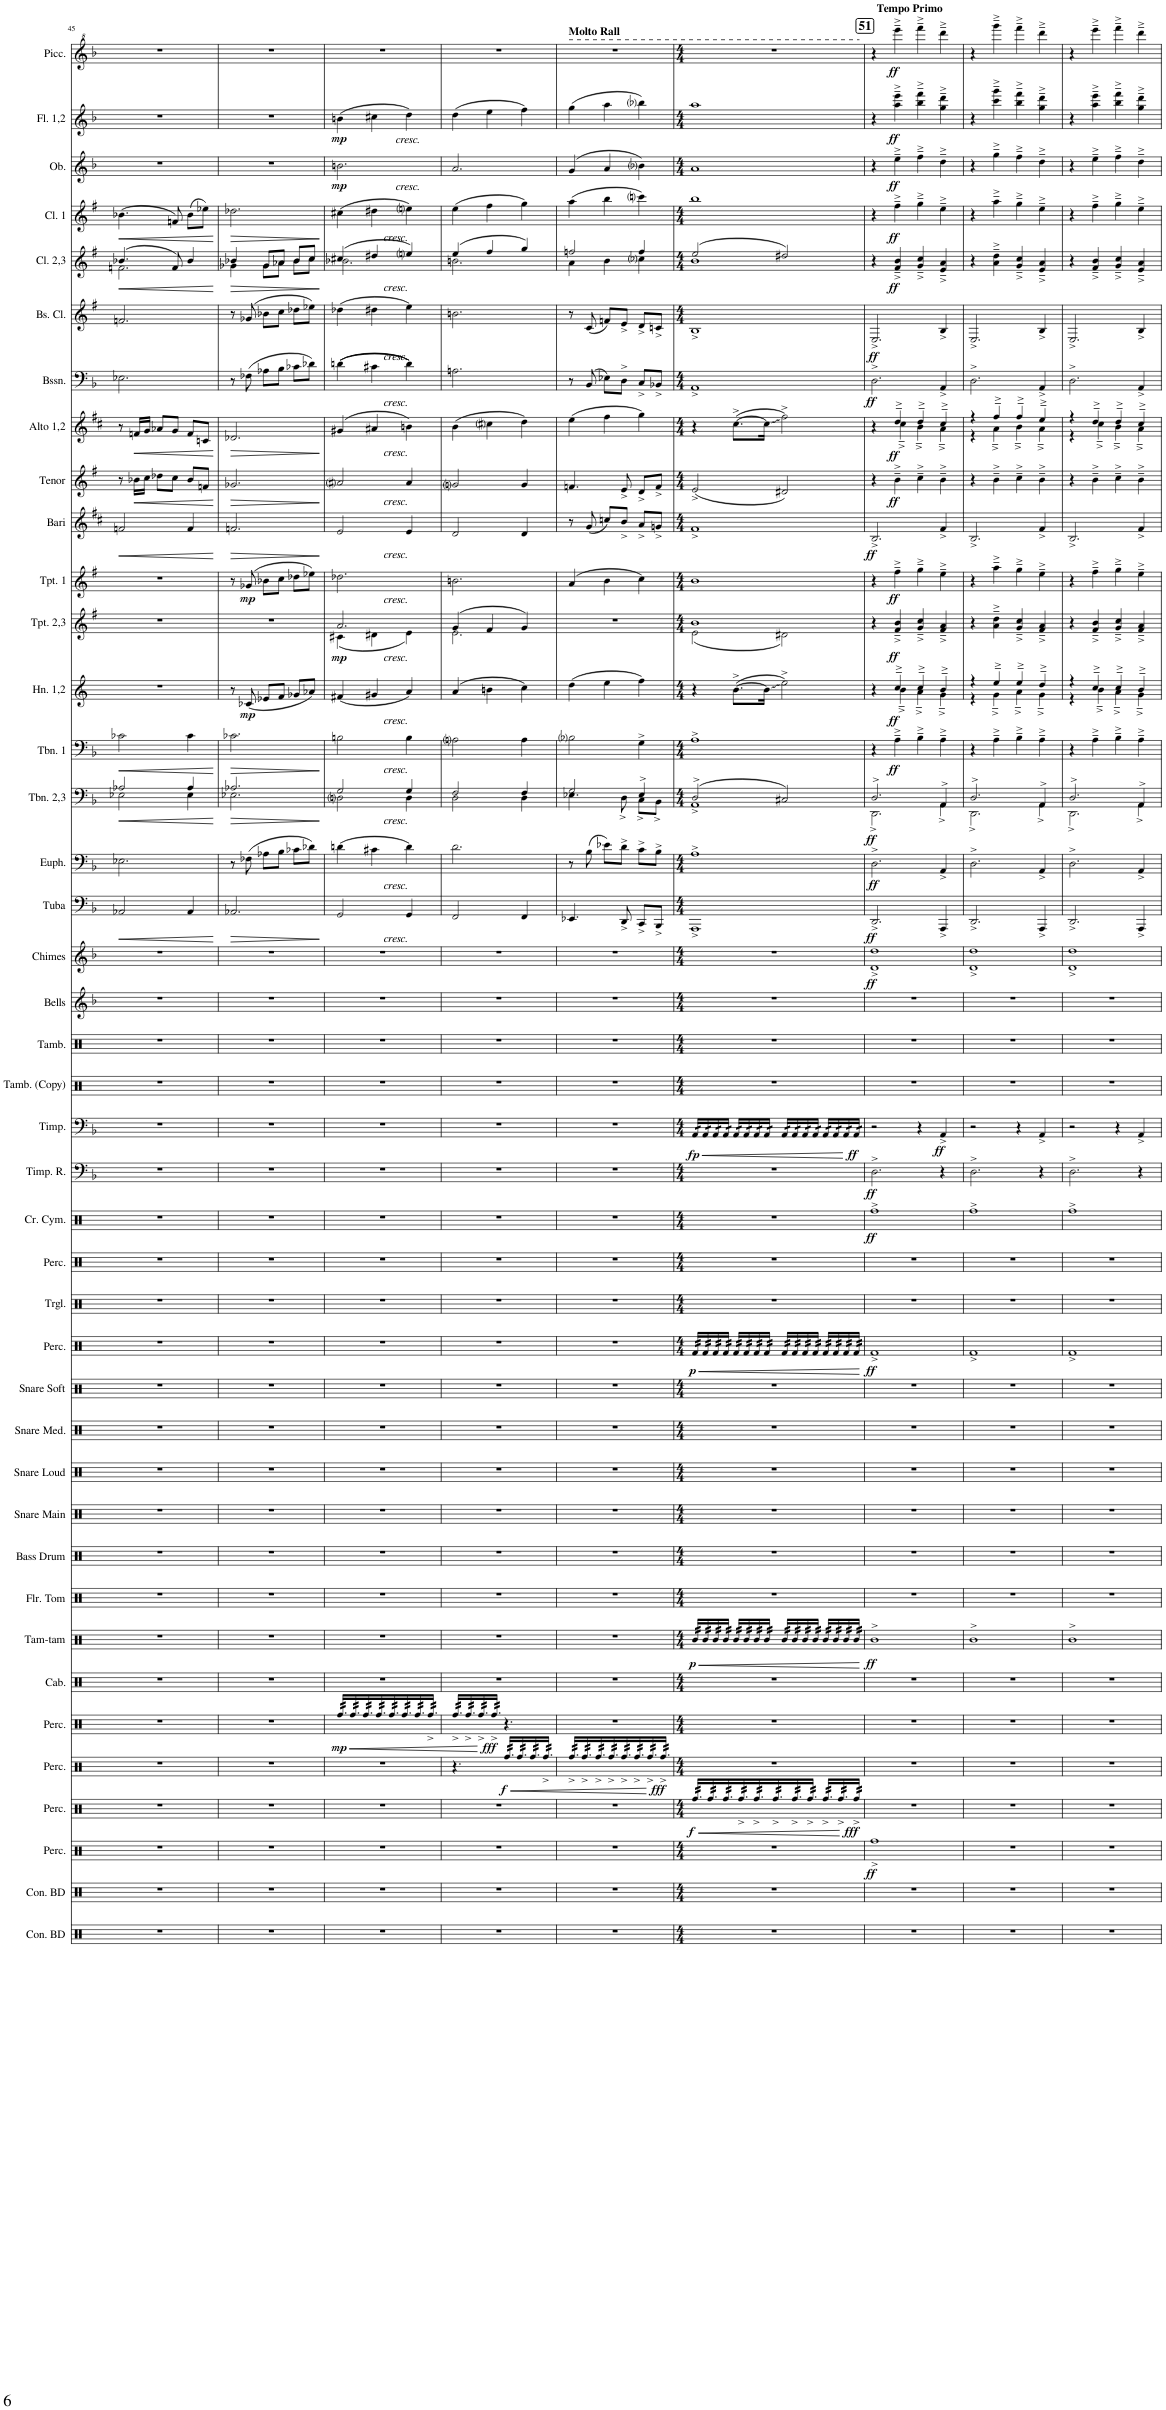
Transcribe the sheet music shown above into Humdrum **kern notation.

**kern	**kern	**kern	**dynam	**kern	**dynam	**kern	**dynam	**kern	**dynam	**kern	**kern	**dynam	**kern	**kern	**kern	**kern	**kern	**kern	**kern	**dynam	**kern	**kern	**kern	**dynam	**kern	**dynam	**kern	**dynam	**kern	**kern	**kern	**kern	**dynam	**kern	**dynam	**kern	**dynam	**kern	**dynam	**kern	**dynam	**kern	**dynam	**kern	**dynam	**kern	**dynam	**kern	**dynam	**kern	**dynam	**kern	**dynam	**kern	**dynam	**kern	**dynam	**kern	**dynam	**kern	**dynam	**kern	**dynam	**kern	**dynam	**kern	**dynam
*part41	*part40	*part39	*part39	*part38	*part38	*part37	*part37	*part36	*part36	*part35	*part34	*part34	*part33	*part32	*part31	*part30	*part29	*part28	*part27	*part27	*part26	*part25	*part24	*part24	*part23	*part23	*part22	*part22	*part21	*part20	*part19	*part18	*part18	*part17	*part17	*part16	*part16	*part15	*part15	*part14	*part14	*part13	*part13	*part12	*part12	*part11	*part11	*part10	*part10	*part9	*part9	*part8	*part8	*part7	*part7	*part6	*part6	*part5	*part5	*part4	*part4	*part3	*part3	*part2	*part2	*part1	*part1
*staff41	*staff40	*staff39	*staff39	*staff38	*staff38	*staff37	*staff37	*staff36	*staff36	*staff35	*staff34	*staff34	*staff33	*staff32	*staff31	*staff30	*staff29	*staff28	*staff27	*staff27	*staff26	*staff25	*staff24	*staff24	*staff23	*staff23	*staff22	*staff22	*staff21	*staff20	*staff19	*staff18	*staff18	*staff17	*staff17	*staff16	*staff16	*staff15	*staff15	*staff14	*staff14	*staff13	*staff13	*staff12	*staff12	*staff11	*staff11	*staff10	*staff10	*staff9	*staff9	*staff8	*staff8	*staff7	*staff7	*staff6	*staff6	*staff5	*staff5	*staff4	*staff4	*staff3	*staff3	*staff2	*staff2	*staff1	*staff1
*I"Concert Bass Drum	*I"Concert Bass Drum	*I"Percussion	*	*I"Percussion	*	*I"Percussion	*	*I"Percussion	*	*I"Cabasa	*I"Large Tam-tam	*	*I"Deep Floor Tom	*I"Bass Drum	*I"Snare Main	*I"Snare Loud	*I"Snare Medium	*I"Snare Soft	*I"Snare Drum Bass Drum	*	*I"Triangle	*I"Percussion	*I"Crash Cymbal	*	*I"Timpani Rolls	*	*I"Timpani	*	*I"Tambourine (Copy)	*I"Tambourine	*I"Bells	*I"Chimes	*	*I"Tuba	*	*I"Euphonium	*	*I"2nd &amp; 3rd Trombones	*	*I"1st Trombone	*	*I"1st &amp; 2nd Horns in F	*	*I"2nd &amp; 3rd Bb Trumpets	*	*I"1st Bb Trumpet	*	*I"Eb Baritone Saxophone	*	*I"Bb Tenor Saxophone	*	*I"1st &amp; 2nd Eb Alto Saxophones	*	*I"Bassoon	*	*I"Bb Bass Clarinet	*	*I"2nd &amp; 3rd Bb Clarinets	*	*I"1st Bb Clarinet	*	*I"Oboe	*	*I"1st &amp; 2nd Flutes	*	*I"Piccolo	*
*I'Con. BD	*I'Con. BD	*I'Perc.	*	*I'Perc.	*	*I'Perc.	*	*I'Perc.	*	*I'Cab.	*I'Tam-tam	*	*I'Flr. Tom	*I'Bass Drum	*I'Snare Main	*I'Snare Loud	*I'Snare Med.	*I'Snare Soft	*	*	*I'Trgl.	*I'Perc.	*I'Cr. Cym.	*	*I'Timp. R.	*	*I'Timp.	*	*I'Tamb. (Copy)	*I'Tamb.	*I'Bells	*I'Chimes	*	*I'Tuba	*	*I'Euph.	*	*I'Tbn. 2,3	*	*I'Tbn. 1	*	*I'Hn. 1,2	*	*I'Tpt. 2,3	*	*I'Tpt. 1	*	*I'Bari	*	*I'Tenor	*	*I'Alto 1,2	*	*I'Bssn.	*	*I'Bs. Cl.	*	*I'Cl. 2,3	*	*I'Cl. 1	*	*I'Ob.	*	*I'Fl. 1,2	*	*I'Picc.	*
!!LO:PB:g=z
*clefX	*clefX	*clefX	*	*clefX	*	*clefX	*	*clefX	*	*clefX	*clefX	*	*clefX	*clefX	*clefX	*clefX	*clefX	*clefX	*clefX	*	*clefX	*clefX	*clefX	*	*clefF4	*	*clefF4	*	*clefX	*clefX	*clefG2	*clefG2	*	*clefF4	*	*clefF4	*	*clefF4	*	*clefF4	*	*clefG2	*	*clefG2	*	*clefG2	*	*clefG2	*	*clefG2	*	*clefG2	*	*clefF4	*	*clefG2	*	*clefG2	*	*clefG2	*	*clefG2	*	*clefG2	*	*clefG^2	*
*	*	*	*	*	*	*	*	*	*	*	*	*	*	*	*	*	*	*	*	*	*	*	*	*	*	*	*	*	*	*	*Trd-14c-24	*	*	*	*	*	*	*	*	*	*	*Trd4c7	*	*Trd1c2	*	*Trd1c2	*	*Trd12c21	*	*Trd8c14	*	*Trd5c9	*	*	*	*Trd8c14	*	*Trd1c2	*	*Trd1c2	*	*	*	*	*	*Trd-7c-12	*
*k[]	*k[]	*k[]	*	*k[]	*	*k[]	*	*k[]	*	*k[]	*k[]	*	*k[]	*k[]	*k[]	*k[]	*k[]	*k[]	*k[]	*	*k[]	*k[]	*k[]	*	*k[b-]	*	*k[b-]	*	*k[]	*k[]	*k[b-]	*k[b-]	*	*k[b-]	*	*k[b-]	*	*k[b-]	*	*k[b-]	*	*k[]	*	*k[f#]	*	*k[f#]	*	*k[f#c#]	*	*k[f#]	*	*k[f#c#]	*	*k[b-]	*	*k[f#]	*	*k[f#]	*	*k[f#]	*	*k[b-]	*	*k[b-]	*	*k[b-]	*
*M3/4	*M3/4	*M3/4	*	*M3/4	*	*M3/4	*	*M3/4	*	*M3/4	*M3/4	*	*M3/4	*M3/4	*M3/4	*M3/4	*M3/4	*M3/4	*M3/4	*	*M3/4	*M3/4	*M3/4	*	*M3/4	*	*M3/4	*	*M3/4	*M3/4	*M3/4	*M3/4	*	*M3/4	*	*M3/4	*	*M3/4	*	*M3/4	*	*M3/4	*	*M3/4	*	*M3/4	*	*M3/4	*	*M3/4	*	*M3/4	*	*M3/4	*	*M3/4	*	*M3/4	*	*M3/4	*	*M3/4	*	*M3/4	*	*M3/4	*
=45	=45	=45	=45	=45	=45	=45	=45	=45	=45	=45	=45	=45	=45	=45	=45	=45	=45	=45	=45	=45	=45	=45	=45	=45	=45	=45	=45	=45	=45	=45	=45	=45	=45	=45	=45	=45	=45	=45	=45	=45	=45	=45	=45	=45	=45	=45	=45	=45	=45	=45	=45	=45	=45	=45	=45	=45	=45	=45	=45	=45	=45	=45	=45	=45	=45	=45	=45
!	!	!	!	!	!	!	!	!	!	!	!	!	!	!	!	!	!	!	!	!	!	!	!	!	!	!	!	!	!	!	!	!	!	!	!LO:HP:b	!	!	!	!LO:HP:b	!	!LO:HP:b	!	!	!	!	!	!	!	!LO:HP:b	!	!	!	!	!	!	!	!	!	!LO:HP:b	!	!LO:HP:b	!	!	!	!	!	!
*	*	*	*	*	*	*	*	*	*	*	*	*	*	*	*	*	*	*	*	*	*	*	*	*	*	*	*	*	*	*	*	*	*	*	*	*	*	*^	*	*	*	*	*	*	*	*	*	*	*	*	*	*	*	*	*	*	*	*^	*	*	*	*	*	*	*	*	*
2.r	2.r	2.r	.	2.r	.	2.r	.	2.r	.	2.r	2.r	.	2.r	2.r	2.r	2.r	2.r	2.r	2.r	.	2.r	2.r	2.r	.	2.r	.	2.r	.	2.r	2.r	2.r	2.r	.	2AA-X/	<	2.E-X\	.	2A-X/	2E-X\	<	2c-X\	<	2.r	.	2.r	.	2.r	.	2fn/	<	8r	.	8r	.	2.E-X\	.	2.fn/	.	(4.b-X/	2.fn\	<	(4.b-X\	<	2.r	.	2.r	.	2.r	.
!	!	!	!	!	!	!	!	!	!	!	!	!	!	!	!	!	!	!	!	!	!	!	!	!	!	!	!	!	!	!	!	!	!	!	!	!	!	!	!	!	!	!	!	!	!	!	!	!	!	!	!	!LO:HP:b	!	!LO:HP:b	!	!	!	!	!	!	!	!	!	!	!	!	!	!	!
.	.	.	.	.	.	.	.	.	.	.	.	.	.	.	.	.	.	.	.	.	.	.	.	.	.	.	.	.	.	.	.	.	.	.	.	.	.	.	.	.	.	.	.	.	.	.	.	.	.	.	16b-X\LL	<	16fn/LL	<	.	.	.	.	.	.	.	.	.	.	.	.	.	.	.
.	.	.	.	.	.	.	.	.	.	.	.	.	.	.	.	.	.	.	.	.	.	.	.	.	.	.	.	.	.	.	.	.	.	.	.	.	.	.	.	.	.	.	.	.	.	.	.	.	.	.	16cc\JJ	.	16g/JJ	.	.	.	.	.	.	.	.	.	.	.	.	.	.	.	.
.	.	.	.	.	.	.	.	.	.	.	.	.	.	.	.	.	.	.	.	.	.	.	.	.	.	.	.	.	.	.	.	.	.	.	.	.	.	.	.	.	.	.	.	.	.	.	.	.	.	.	8dd-X\L	.	8a-X/L	.	.	.	.	.	.	.	.	.	.	.	.	.	.	.	.
.	.	.	.	.	.	.	.	.	.	.	.	.	.	.	.	.	.	.	.	.	.	.	.	.	.	.	.	.	.	.	.	.	.	.	.	.	.	.	.	.	.	.	.	.	.	.	.	.	.	.	8cc\J	.	8g/J	.	.	.	.	.	8f/)	.	.	8fn/)	.	.	.	.	.	.	.
.	.	.	.	.	.	.	.	.	.	.	.	.	.	.	.	.	.	.	.	.	.	.	.	.	.	.	.	.	.	.	.	.	.	4AA-/	.	.	.	4A-/	4E-\	.	4c-\	.	.	.	.	.	.	.	4f/	.	8b-/L	.	8f/L	.	.	.	.	.	4b-/	.	.	(8b-\L	.	.	.	.	.	.	.
.	.	.	.	.	.	.	.	.	.	.	.	.	.	.	.	.	.	.	.	.	.	.	.	.	.	.	.	.	.	.	.	.	.	.	.	.	.	.	.	.	.	.	.	.	.	.	.	.	.	.	8fn/J	.	8cn/J	.	.	.	.	.	.	.	.	8ee-X\J)	.	.	.	.	.	.	.
*	*	*	*	*	*	*	*	*	*	*	*	*	*	*	*	*	*	*	*	*	*	*	*	*	*	*	*	*	*	*	*	*	*	*	*	*	*	*v	*v	*	*	*	*	*	*	*	*	*	*	*	*	*	*	*	*	*	*	*	*v	*v	*	*	*	*	*	*	*	*	*
.	.	.	.	.	.	.	.	.	.	.	.	.	.	.	.	.	.	.	.	.	.	.	.	.	.	.	.	.	.	.	.	.	.	.	[	.	.	.	[	.	[	.	.	.	.	.	.	.	[	.	[	.	[	.	.	.	.	.	[	.	[	.	.	.	.	.	.
=46	=46	=46	=46	=46	=46	=46	=46	=46	=46	=46	=46	=46	=46	=46	=46	=46	=46	=46	=46	=46	=46	=46	=46	=46	=46	=46	=46	=46	=46	=46	=46	=46	=46	=46	=46	=46	=46	=46	=46	=46	=46	=46	=46	=46	=46	=46	=46	=46	=46	=46	=46	=46	=46	=46	=46	=46	=46	=46	=46	=46	=46	=46	=46	=46	=46	=46	=46
!	!	!	!	!	!	!	!	!	!	!	!	!	!	!	!	!	!	!	!	!	!	!	!	!	!	!	!	!	!	!	!	!	!	!	!LO:HP:b	!	!	!	!LO:HP:b	!	!LO:HP:b	!	!	!	!	!	!	!	!LO:HP:b	!	!LO:HP:b	!	!LO:HP:b	!	!	!	!	!	!LO:HP:b	!	!LO:HP:b	!	!	!	!	!	!
*	*	*	*	*	*	*	*	*	*	*	*	*	*	*	*	*	*	*	*	*	*	*	*	*	*	*	*	*	*	*	*	*	*	*	*	*	*	*^	*	*	*	*	*	*	*	*	*	*	*	*	*	*	*	*	*	*	*	*^	*	*	*	*	*	*	*	*	*
2.r	2.r	2.r	.	2.r	.	2.r	.	2.r	.	2.r	2.r	.	2.r	2.r	2.r	2.r	2.r	2.r	2.r	.	2.r	2.r	2.r	.	2.r	.	2.r	.	2.r	2.r	2.r	2.r	.	2.AA-X/	>	8r	.	2.A-X/	2.E-X\	>	2.c-X\	>	8r	.	2.r	.	8r	.	2.fn/	>	2.g-X/	>	2.d-X/	>	8r	.	8r	.	4b-X/	4g-X\	>	2.dd-X\	>	2.r	.	2.r	.	2.r	.
!	!	!	!	!	!	!	!	!	!	!	!	!	!	!	!	!	!	!	!	!	!	!	!	!	!	!	!	!	!	!	!	!	!	!	!	!	!	!	!	!	!	!	!	!LO:DY:b	!	!	!	!LO:DY:b	!	!	!	!	!	!	!	!	!	!	!	!	!	!	!	!	!	!	!	!	!
.	.	.	.	.	.	.	.	.	.	.	.	.	.	.	.	.	.	.	.	.	.	.	.	.	.	.	.	.	.	.	.	.	.	.	.	(8F-X\	.	.	.	.	.	.	(8c-X/	mp	.	.	(8g-X/	mp	.	.	.	.	.	.	(8F-X\	.	(8g-X/	.	.	.	.	.	.	.	.	.	.	.	.
.	.	.	.	.	.	.	.	.	.	.	.	.	.	.	.	.	.	.	.	.	.	.	.	.	.	.	.	.	.	.	.	.	.	.	.	8A-X\L	.	.	.	.	.	.	8e-X/L	.	.	.	8b-X\L	.	.	.	.	.	.	.	8A-X\L	.	8b-X\L	.	8g-/L	8g-\L	.	.	.	.	.	.	.	.	.
.	.	.	.	.	.	.	.	.	.	.	.	.	.	.	.	.	.	.	.	.	.	.	.	.	.	.	.	.	.	.	.	.	.	.	.	8B-\J	.	.	.	.	.	.	8f/J	.	.	.	8cc\J	.	.	.	.	.	.	.	8B-\J	.	8cc\J	.	8a-X/J	8a-\J	.	.	.	.	.	.	.	.	.
.	.	.	.	.	.	.	.	.	.	.	.	.	.	.	.	.	.	.	.	.	.	.	.	.	.	.	.	.	.	.	.	.	.	.	.	8c-X\L	.	.	.	.	.	.	8g-X/L	.	.	.	8dd-X\L	.	.	.	.	.	.	.	8c-X\L	.	8dd-X\L	.	8b-/L	8b-\L	.	.	.	.	.	.	.	.	.
.	.	.	.	.	.	.	.	.	.	.	.	.	.	.	.	.	.	.	.	.	.	.	.	.	.	.	.	.	.	.	.	.	.	.	.	8d-X\J)	.	.	.	.	.	.	8a-X/J)	.	.	.	8ee-X\J)	.	.	.	.	.	.	.	8d-X\J)	.	8ee-X\J)	.	8cc/J	8cc\J	.	.	.	.	.	.	.	.	.
*	*	*	*	*	*	*	*	*	*	*	*	*	*	*	*	*	*	*	*	*	*	*	*	*	*	*	*	*	*	*	*	*	*	*	*	*	*	*v	*v	*	*	*	*	*	*	*	*	*	*	*	*	*	*	*	*	*	*	*	*v	*v	*	*	*	*	*	*	*	*	*
.	.	.	.	.	.	.	.	.	.	.	.	.	.	.	.	.	.	.	.	.	.	.	.	.	.	.	.	.	.	.	.	.	.	.	]	.	.	.	]	.	]	.	.	.	.	.	.	.	]	.	]	.	]	.	.	.	.	.	]	.	]	.	.	.	.	.	.
=47	=47	=47	=47	=47	=47	=47	=47	=47	=47	=47	=47	=47	=47	=47	=47	=47	=47	=47	=47	=47	=47	=47	=47	=47	=47	=47	=47	=47	=47	=47	=47	=47	=47	=47	=47	=47	=47	=47	=47	=47	=47	=47	=47	=47	=47	=47	=47	=47	=47	=47	=47	=47	=47	=47	=47	=47	=47	=47	=47	=47	=47	=47	=47	=47	=47	=47	=47
!	!	!	!	!	!	!	!	!	!	!	!	!	!	!	!	!	!	!	!	!	!	!	!	!	!	!	!	!	!	!	!	!	!	!	!	!	!	!	!	!	!	!	!	!	!	!	!	!	!	!	!	!	!	!	!	!	!	!	!	!	!	!	!	!LO:TX:b:i:t=cresc.	!	!	!
!	!	!	!	!	!	!	!	!	!	!	!	!	!	!	!	!	!	!	!	!	!	!	!	!	!	!	!	!	!	!	!	!	!	!	!	!	!	!	!	!	!	!	!	!	!	!	!	!	!	!	!	!	!	!	!	!	!	!	!	!	!	!LO:TX:b:i:t=cresc.	!	!	!	!	!
!	!	!	!	!	!	!	!	!	!	!	!	!	!	!	!	!	!	!	!	!	!	!	!	!	!	!	!	!	!	!	!	!	!	!	!	!	!	!	!	!	!	!	!	!	!	!	!	!	!	!	!	!	!	!	!	!	!	!	!	!LO:TX:b:i:t=cresc.	!	!	!	!	!	!	!
!	!	!	!	!	!	!	!	!	!	!	!	!	!	!	!	!	!	!	!	!	!	!	!	!	!	!	!	!	!	!	!	!	!	!	!	!	!	!	!	!	!	!	!	!	!	!	!	!	!	!	!	!	!	!	!	!	!	!LO:TX:b:i:t=cresc.	!	!	!	!	!	!	!	!	!
!	!	!	!	!	!	!	!	!	!	!	!	!	!	!	!	!	!	!	!	!	!	!	!	!	!	!	!	!	!	!	!	!	!	!	!	!	!	!	!	!	!	!	!	!	!	!	!	!	!	!	!	!	!	!	!	!LO:TX:b:i:t=cresc.	!	!	!	!	!	!	!	!	!	!	!
!	!	!	!	!	!	!	!	!	!	!	!	!	!	!	!	!	!	!	!	!	!	!	!	!	!	!	!	!	!	!	!	!	!	!	!	!	!	!	!	!	!	!	!	!	!	!	!	!	!	!	!	!	!	!LO:TX:b:i:t=cresc.	!	!	!	!	!	!	!	!	!	!	!	!	!
!	!	!	!	!	!	!	!	!	!	!	!	!	!	!	!	!	!	!	!	!	!	!	!	!	!	!	!	!	!	!	!	!	!	!	!	!	!	!	!	!	!	!	!	!	!	!	!	!	!	!	!	!LO:TX:b:i:t=cresc.	!	!	!	!	!	!	!	!	!	!	!	!	!	!	!
!	!	!	!	!	!	!	!	!	!	!	!	!	!	!	!	!	!	!	!	!	!	!	!	!	!	!	!	!	!	!	!	!	!	!	!	!	!	!	!	!	!	!	!	!	!	!	!	!	!	!LO:TX:b:i:t=cresc.	!	!	!	!	!	!	!	!	!	!	!	!	!	!	!	!	!
!	!	!	!	!	!	!	!	!	!	!	!	!	!	!	!	!	!	!	!	!	!	!	!	!	!	!	!	!	!	!	!	!	!	!	!	!	!	!	!	!	!	!	!	!	!	!	!	!LO:TX:b:i:t=cresc.	!	!	!	!	!	!	!	!	!	!	!	!	!	!	!	!	!	!	!
!	!	!	!	!	!	!	!	!	!	!	!	!	!	!	!	!	!	!	!	!	!	!	!	!	!	!	!	!	!	!	!	!	!	!	!	!	!	!	!	!	!	!	!	!	!	!LO:TX:b:i:t=cresc.	!	!	!	!	!	!	!	!	!	!	!	!	!	!	!	!	!	!	!	!	!
!	!	!	!	!	!	!	!	!	!	!	!	!	!	!	!	!	!	!	!	!	!	!	!	!	!	!	!	!	!	!	!	!	!	!	!	!	!	!	!	!	!	!	!	!LO:TX:b:i:t=cresc.	!	!	!	!	!	!	!	!	!	!	!	!	!	!	!	!	!	!	!	!	!	!	!
!	!	!	!	!	!	!	!	!	!	!	!	!	!	!	!	!	!	!	!	!	!	!	!	!	!	!	!	!	!	!	!	!	!	!	!	!	!	!	!	!	!	!LO:TX:b:i:t=cresc.	!	!	!	!	!	!	!	!	!	!	!	!	!	!	!	!	!	!	!	!	!	!	!	!	!
!	!	!	!	!	!	!	!	!	!	!	!	!	!	!	!	!	!	!	!	!	!	!	!	!	!	!	!	!	!	!	!	!	!	!	!	!	!	!	!	!LO:TX:b:i:t=cresc.	!	!	!	!	!	!	!	!	!	!	!	!	!	!	!	!	!	!	!	!	!	!	!	!	!	!	!
!	!	!	!	!	!	!	!	!	!	!	!	!	!	!	!	!	!	!	!	!	!	!	!	!	!	!	!	!	!	!	!	!	!	!	!	!	!	!LO:TX:b:i:t=cresc.	!	!	!	!	!	!	!	!	!	!	!	!	!	!	!	!	!	!	!	!	!	!	!	!	!	!	!	!	!
!	!	!	!	!	!	!	!	!	!	!	!	!	!	!	!	!	!	!	!	!	!	!	!	!	!	!	!	!	!	!	!	!	!	!	!	!LO:TX:b:i:t=cresc.	!	!	!	!	!	!	!	!	!	!	!	!	!	!	!	!	!	!	!	!	!	!	!	!	!	!	!	!	!	!	!
!	!	!	!	!	!	!	!	!	!	!	!	!	!	!	!	!	!	!	!	!	!	!	!	!	!	!	!	!	!	!	!	!	!	!LO:TX:b:i:t=cresc.	!	!	!	!	!	!	!	!	!	!	!	!	!	!	!	!	!	!	!	!	!	!	!	!	!	!	!	!	!	!	!	!	!
!	!	!	!	!	!	!	!	!	!LO:HP:b	!	!	!	!	!	!	!	!	!	!	!	!	!	!	!	!	!	!	!	!	!	!	!	!	!	!	!	!	!	!	!	!	!	!	!	!	!	!	!	!	!	!	!	!	!	!	!	!	!	!	!	!	!	!	!	!	!	!
*	*	*	*	*	*	*	*	*	*	*	*	*	*	*	*	*	*	*	*	*	*	*	*	*	*	*	*	*	*	*	*	*	*	*	*	*	*	*^	*	*	*	*	*	*^	*	*	*	*	*	*	*	*	*	*	*	*	*	*^	*	*	*	*	*	*	*	*	*
!	!	!	!	!	!	!	!	!	!LO:DY:n=1:b	!	!	!	!	!	!	!	!	!	!	!	!	!	!	!	!	!	!	!	!	!	!	!	!	!	!	!	!	!	!	!	!	!	!	!	!	!	!LO:DY:b	!	!	!	!	!	!	!	!	!	!	!	!	!	!	!	!	!	!	!LO:DY:b	!	!LO:DY:b	!	!
*	*	*	*	*	*	*	*	*tremolo	*	*	*	*	*	*	*	*	*	*	*	*	*	*	*	*	*	*	*	*	*	*	*	*	*	*	*	*	*	*	*	*	*	*	*	*	*	*	*	*	*	*	*	*	*	*	*	*	*	*	*	*	*	*	*	*	*	*	*	*	*	*
2.r	2.r	2.r	.	2.r	.	2.r	.	64Rff/LLLL	< mp	2.r	2.r	.	2.r	2.r	2.r	2.r	2.r	2.r	2.r	.	2.r	2.r	2.r	.	2.r	.	2.r	.	2.r	2.r	2.r	2.r	.	2GG/	.	(4dn\	.	2G/	2Dni\	.	2Bn\	.	(4f#X/	.	2.a/	(4c#X\	mp	2.dd-X\	.	2e/	.	2a#i/	.	(4g#X/	.	((4dn\	.	(4dd-X\	.	(4cc#X/	2.b-X\	.	(4cc#X\	.	2.bn\	mp	(4bn\	mp	2.r	.
.	.	.	.	.	.	.	.	64Rff/	.	.	.	.	.	.	.	.	.	.	.	.	.	.	.	.	.	.	.	.	.	.	.	.	.	.	.	.	.	.	.	.	.	.	.	.	.	.	.	.	.	.	.	.	.	.	.	.	.	.	.	.	.	.	.	.	.	.	.	.	.	.
.	.	.	.	.	.	.	.	64Rff/	.	.	.	.	.	.	.	.	.	.	.	.	.	.	.	.	.	.	.	.	.	.	.	.	.	.	.	.	.	.	.	.	.	.	.	.	.	.	.	.	.	.	.	.	.	.	.	.	.	.	.	.	.	.	.	.	.	.	.	.	.	.
.	.	.	.	.	.	.	.	64Rff/	.	.	.	.	.	.	.	.	.	.	.	.	.	.	.	.	.	.	.	.	.	.	.	.	.	.	.	.	.	.	.	.	.	.	.	.	.	.	.	.	.	.	.	.	.	.	.	.	.	.	.	.	.	.	.	.	.	.	.	.	.	.
.	.	.	.	.	.	.	.	64Rff/	.	.	.	.	.	.	.	.	.	.	.	.	.	.	.	.	.	.	.	.	.	.	.	.	.	.	.	.	.	.	.	.	.	.	.	.	.	.	.	.	.	.	.	.	.	.	.	.	.	.	.	.	.	.	.	.	.	.	.	.	.	.
.	.	.	.	.	.	.	.	64Rff/	.	.	.	.	.	.	.	.	.	.	.	.	.	.	.	.	.	.	.	.	.	.	.	.	.	.	.	.	.	.	.	.	.	.	.	.	.	.	.	.	.	.	.	.	.	.	.	.	.	.	.	.	.	.	.	.	.	.	.	.	.	.
.	.	.	.	.	.	.	.	64Rff/	.	.	.	.	.	.	.	.	.	.	.	.	.	.	.	.	.	.	.	.	.	.	.	.	.	.	.	.	.	.	.	.	.	.	.	.	.	.	.	.	.	.	.	.	.	.	.	.	.	.	.	.	.	.	.	.	.	.	.	.	.	.
.	.	.	.	.	.	.	.	64Rff/	.	.	.	.	.	.	.	.	.	.	.	.	.	.	.	.	.	.	.	.	.	.	.	.	.	.	.	.	.	.	.	.	.	.	.	.	.	.	.	.	.	.	.	.	.	.	.	.	.	.	.	.	.	.	.	.	.	.	.	.	.	.
.	.	.	.	.	.	.	.	64Rff/	.	.	.	.	.	.	.	.	.	.	.	.	.	.	.	.	.	.	.	.	.	.	.	.	.	.	.	.	.	.	.	.	.	.	.	.	.	.	.	.	.	.	.	.	.	.	.	.	.	.	.	.	.	.	.	.	.	.	.	.	.	.
.	.	.	.	.	.	.	.	64Rff/	.	.	.	.	.	.	.	.	.	.	.	.	.	.	.	.	.	.	.	.	.	.	.	.	.	.	.	.	.	.	.	.	.	.	.	.	.	.	.	.	.	.	.	.	.	.	.	.	.	.	.	.	.	.	.	.	.	.	.	.	.	.
.	.	.	.	.	.	.	.	64Rff/	.	.	.	.	.	.	.	.	.	.	.	.	.	.	.	.	.	.	.	.	.	.	.	.	.	.	.	.	.	.	.	.	.	.	.	.	.	.	.	.	.	.	.	.	.	.	.	.	.	.	.	.	.	.	.	.	.	.	.	.	.	.
.	.	.	.	.	.	.	.	64Rff/	.	.	.	.	.	.	.	.	.	.	.	.	.	.	.	.	.	.	.	.	.	.	.	.	.	.	.	.	.	.	.	.	.	.	.	.	.	.	.	.	.	.	.	.	.	.	.	.	.	.	.	.	.	.	.	.	.	.	.	.	.	.
.	.	.	.	.	.	.	.	64Rff/	.	.	.	.	.	.	.	.	.	.	.	.	.	.	.	.	.	.	.	.	.	.	.	.	.	.	.	.	.	.	.	.	.	.	.	.	.	.	.	.	.	.	.	.	.	.	.	.	.	.	.	.	.	.	.	.	.	.	.	.	.	.
.	.	.	.	.	.	.	.	64Rff/	.	.	.	.	.	.	.	.	.	.	.	.	.	.	.	.	.	.	.	.	.	.	.	.	.	.	.	.	.	.	.	.	.	.	.	.	.	.	.	.	.	.	.	.	.	.	.	.	.	.	.	.	.	.	.	.	.	.	.	.	.	.
.	.	.	.	.	.	.	.	64Rff/	.	.	.	.	.	.	.	.	.	.	.	.	.	.	.	.	.	.	.	.	.	.	.	.	.	.	.	.	.	.	.	.	.	.	.	.	.	.	.	.	.	.	.	.	.	.	.	.	.	.	.	.	.	.	.	.	.	.	.	.	.	.
.	.	.	.	.	.	.	.	64Rff/	.	.	.	.	.	.	.	.	.	.	.	.	.	.	.	.	.	.	.	.	.	.	.	.	.	.	.	.	.	.	.	.	.	.	.	.	.	.	.	.	.	.	.	.	.	.	.	.	.	.	.	.	.	.	.	.	.	.	.	.	.	.
.	.	.	.	.	.	.	.	64Rff/	.	.	.	.	.	.	.	.	.	.	.	.	.	.	.	.	.	.	.	.	.	.	.	.	.	.	.	4c#X\	.	.	.	.	.	.	4g#X/	.	.	4d#X\	.	.	.	.	.	.	.	4a#X/	.	4c#X\	.	4dd#X\	.	4dd#X/	.	.	4dd#X\	.	.	.	4cc#X\	.	.	.
.	.	.	.	.	.	.	.	64Rff/	.	.	.	.	.	.	.	.	.	.	.	.	.	.	.	.	.	.	.	.	.	.	.	.	.	.	.	.	.	.	.	.	.	.	.	.	.	.	.	.	.	.	.	.	.	.	.	.	.	.	.	.	.	.	.	.	.	.	.	.	.	.
.	.	.	.	.	.	.	.	64Rff/	.	.	.	.	.	.	.	.	.	.	.	.	.	.	.	.	.	.	.	.	.	.	.	.	.	.	.	.	.	.	.	.	.	.	.	.	.	.	.	.	.	.	.	.	.	.	.	.	.	.	.	.	.	.	.	.	.	.	.	.	.	.
.	.	.	.	.	.	.	.	64Rff/	.	.	.	.	.	.	.	.	.	.	.	.	.	.	.	.	.	.	.	.	.	.	.	.	.	.	.	.	.	.	.	.	.	.	.	.	.	.	.	.	.	.	.	.	.	.	.	.	.	.	.	.	.	.	.	.	.	.	.	.	.	.
.	.	.	.	.	.	.	.	64Rff/	.	.	.	.	.	.	.	.	.	.	.	.	.	.	.	.	.	.	.	.	.	.	.	.	.	.	.	.	.	.	.	.	.	.	.	.	.	.	.	.	.	.	.	.	.	.	.	.	.	.	.	.	.	.	.	.	.	.	.	.	.	.
.	.	.	.	.	.	.	.	64Rff/	.	.	.	.	.	.	.	.	.	.	.	.	.	.	.	.	.	.	.	.	.	.	.	.	.	.	.	.	.	.	.	.	.	.	.	.	.	.	.	.	.	.	.	.	.	.	.	.	.	.	.	.	.	.	.	.	.	.	.	.	.	.
.	.	.	.	.	.	.	.	64Rff/	.	.	.	.	.	.	.	.	.	.	.	.	.	.	.	.	.	.	.	.	.	.	.	.	.	.	.	.	.	.	.	.	.	.	.	.	.	.	.	.	.	.	.	.	.	.	.	.	.	.	.	.	.	.	.	.	.	.	.	.	.	.
.	.	.	.	.	.	.	.	64Rff/	.	.	.	.	.	.	.	.	.	.	.	.	.	.	.	.	.	.	.	.	.	.	.	.	.	.	.	.	.	.	.	.	.	.	.	.	.	.	.	.	.	.	.	.	.	.	.	.	.	.	.	.	.	.	.	.	.	.	.	.	.	.
.	.	.	.	.	.	.	.	64Rff/	.	.	.	.	.	.	.	.	.	.	.	.	.	.	.	.	.	.	.	.	.	.	.	.	.	.	.	.	.	.	.	.	.	.	.	.	.	.	.	.	.	.	.	.	.	.	.	.	.	.	.	.	.	.	.	.	.	.	.	.	.	.
.	.	.	.	.	.	.	.	64Rff/	.	.	.	.	.	.	.	.	.	.	.	.	.	.	.	.	.	.	.	.	.	.	.	.	.	.	.	.	.	.	.	.	.	.	.	.	.	.	.	.	.	.	.	.	.	.	.	.	.	.	.	.	.	.	.	.	.	.	.	.	.	.
.	.	.	.	.	.	.	.	64Rff/	.	.	.	.	.	.	.	.	.	.	.	.	.	.	.	.	.	.	.	.	.	.	.	.	.	.	.	.	.	.	.	.	.	.	.	.	.	.	.	.	.	.	.	.	.	.	.	.	.	.	.	.	.	.	.	.	.	.	.	.	.	.
.	.	.	.	.	.	.	.	64Rff/	.	.	.	.	.	.	.	.	.	.	.	.	.	.	.	.	.	.	.	.	.	.	.	.	.	.	.	.	.	.	.	.	.	.	.	.	.	.	.	.	.	.	.	.	.	.	.	.	.	.	.	.	.	.	.	.	.	.	.	.	.	.
.	.	.	.	.	.	.	.	64Rff/	.	.	.	.	.	.	.	.	.	.	.	.	.	.	.	.	.	.	.	.	.	.	.	.	.	.	.	.	.	.	.	.	.	.	.	.	.	.	.	.	.	.	.	.	.	.	.	.	.	.	.	.	.	.	.	.	.	.	.	.	.	.
.	.	.	.	.	.	.	.	64Rff/	.	.	.	.	.	.	.	.	.	.	.	.	.	.	.	.	.	.	.	.	.	.	.	.	.	.	.	.	.	.	.	.	.	.	.	.	.	.	.	.	.	.	.	.	.	.	.	.	.	.	.	.	.	.	.	.	.	.	.	.	.	.
.	.	.	.	.	.	.	.	64Rff/	.	.	.	.	.	.	.	.	.	.	.	.	.	.	.	.	.	.	.	.	.	.	.	.	.	.	.	.	.	.	.	.	.	.	.	.	.	.	.	.	.	.	.	.	.	.	.	.	.	.	.	.	.	.	.	.	.	.	.	.	.	.
.	.	.	.	.	.	.	.	64Rff/	.	.	.	.	.	.	.	.	.	.	.	.	.	.	.	.	.	.	.	.	.	.	.	.	.	.	.	.	.	.	.	.	.	.	.	.	.	.	.	.	.	.	.	.	.	.	.	.	.	.	.	.	.	.	.	.	.	.	.	.	.	.
.	.	.	.	.	.	.	.	64Rff/	.	.	.	.	.	.	.	.	.	.	.	.	.	.	.	.	.	.	.	.	.	.	.	.	.	4GG/	.	4d\)	.	4G/	4D\	.	4B\	.	4a/)	.	.	4e\)	.	.	.	4e/	.	4a#/	.	4bn\)	.	4d\))	.	4ee\)	.	4eeni/)	.	.	4eeni\)	.	.	.	4dd\)	.	.	.
.	.	.	.	.	.	.	.	64Rff/	.	.	.	.	.	.	.	.	.	.	.	.	.	.	.	.	.	.	.	.	.	.	.	.	.	.	.	.	.	.	.	.	.	.	.	.	.	.	.	.	.	.	.	.	.	.	.	.	.	.	.	.	.	.	.	.	.	.	.	.	.	.
.	.	.	.	.	.	.	.	64Rff/	.	.	.	.	.	.	.	.	.	.	.	.	.	.	.	.	.	.	.	.	.	.	.	.	.	.	.	.	.	.	.	.	.	.	.	.	.	.	.	.	.	.	.	.	.	.	.	.	.	.	.	.	.	.	.	.	.	.	.	.	.	.
.	.	.	.	.	.	.	.	64Rff/	.	.	.	.	.	.	.	.	.	.	.	.	.	.	.	.	.	.	.	.	.	.	.	.	.	.	.	.	.	.	.	.	.	.	.	.	.	.	.	.	.	.	.	.	.	.	.	.	.	.	.	.	.	.	.	.	.	.	.	.	.	.
.	.	.	.	.	.	.	.	64Rff/	.	.	.	.	.	.	.	.	.	.	.	.	.	.	.	.	.	.	.	.	.	.	.	.	.	.	.	.	.	.	.	.	.	.	.	.	.	.	.	.	.	.	.	.	.	.	.	.	.	.	.	.	.	.	.	.	.	.	.	.	.	.
.	.	.	.	.	.	.	.	64Rff/	.	.	.	.	.	.	.	.	.	.	.	.	.	.	.	.	.	.	.	.	.	.	.	.	.	.	.	.	.	.	.	.	.	.	.	.	.	.	.	.	.	.	.	.	.	.	.	.	.	.	.	.	.	.	.	.	.	.	.	.	.	.
.	.	.	.	.	.	.	.	64Rff/	.	.	.	.	.	.	.	.	.	.	.	.	.	.	.	.	.	.	.	.	.	.	.	.	.	.	.	.	.	.	.	.	.	.	.	.	.	.	.	.	.	.	.	.	.	.	.	.	.	.	.	.	.	.	.	.	.	.	.	.	.	.
.	.	.	.	.	.	.	.	64Rff/	.	.	.	.	.	.	.	.	.	.	.	.	.	.	.	.	.	.	.	.	.	.	.	.	.	.	.	.	.	.	.	.	.	.	.	.	.	.	.	.	.	.	.	.	.	.	.	.	.	.	.	.	.	.	.	.	.	.	.	.	.	.
.	.	.	.	.	.	.	.	64Rff/	.	.	.	.	.	.	.	.	.	.	.	.	.	.	.	.	.	.	.	.	.	.	.	.	.	.	.	.	.	.	.	.	.	.	.	.	.	.	.	.	.	.	.	.	.	.	.	.	.	.	.	.	.	.	.	.	.	.	.	.	.	.
.	.	.	.	.	.	.	.	64Rff/	.	.	.	.	.	.	.	.	.	.	.	.	.	.	.	.	.	.	.	.	.	.	.	.	.	.	.	.	.	.	.	.	.	.	.	.	.	.	.	.	.	.	.	.	.	.	.	.	.	.	.	.	.	.	.	.	.	.	.	.	.	.
.	.	.	.	.	.	.	.	64Rff^/	.	.	.	.	.	.	.	.	.	.	.	.	.	.	.	.	.	.	.	.	.	.	.	.	.	.	.	.	.	.	.	.	.	.	.	.	.	.	.	.	.	.	.	.	.	.	.	.	.	.	.	.	.	.	.	.	.	.	.	.	.	.
.	.	.	.	.	.	.	.	64Rff^/	.	.	.	.	.	.	.	.	.	.	.	.	.	.	.	.	.	.	.	.	.	.	.	.	.	.	.	.	.	.	.	.	.	.	.	.	.	.	.	.	.	.	.	.	.	.	.	.	.	.	.	.	.	.	.	.	.	.	.	.	.	.
.	.	.	.	.	.	.	.	64Rff^/	.	.	.	.	.	.	.	.	.	.	.	.	.	.	.	.	.	.	.	.	.	.	.	.	.	.	.	.	.	.	.	.	.	.	.	.	.	.	.	.	.	.	.	.	.	.	.	.	.	.	.	.	.	.	.	.	.	.	.	.	.	.
.	.	.	.	.	.	.	.	64Rff^/	.	.	.	.	.	.	.	.	.	.	.	.	.	.	.	.	.	.	.	.	.	.	.	.	.	.	.	.	.	.	.	.	.	.	.	.	.	.	.	.	.	.	.	.	.	.	.	.	.	.	.	.	.	.	.	.	.	.	.	.	.	.
.	.	.	.	.	.	.	.	64Rff^/	.	.	.	.	.	.	.	.	.	.	.	.	.	.	.	.	.	.	.	.	.	.	.	.	.	.	.	.	.	.	.	.	.	.	.	.	.	.	.	.	.	.	.	.	.	.	.	.	.	.	.	.	.	.	.	.	.	.	.	.	.	.
.	.	.	.	.	.	.	.	64Rff^/JJJJ	.	.	.	.	.	.	.	.	.	.	.	.	.	.	.	.	.	.	.	.	.	.	.	.	.	.	.	.	.	.	.	.	.	.	.	.	.	.	.	.	.	.	.	.	.	.	.	.	.	.	.	.	.	.	.	.	.	.	.	.	.	.
=48	=48	=48	=48	=48	=48	=48	=48	=48	=48	=48	=48	=48	=48	=48	=48	=48	=48	=48	=48	=48	=48	=48	=48	=48	=48	=48	=48	=48	=48	=48	=48	=48	=48	=48	=48	=48	=48	=48	=48	=48	=48	=48	=48	=48	=48	=48	=48	=48	=48	=48	=48	=48	=48	=48	=48	=48	=48	=48	=48	=48	=48	=48	=48	=48	=48	=48	=48	=48	=48	=48
2.r	2.r	2.r	.	2.r	.	4.r	.	64Rff^/LLLL	.	2.r	2.r	.	2.r	2.r	2.r	2.r	2.r	2.r	2.r	.	2.r	2.r	2.r	.	2.r	.	2.r	.	2.r	2.r	2.r	2.r	.	2FF/	.	2.d\	.	2F/	2D\	.	2Ani\	.	(4a/	.	(4g/	2.e\	.	2.bn\	.	2d/	.	2gni/	.	(4b\	.	2.An\	.	2.bn\	.	(4ee/	2.bn\	.	(4ee\	.	2.a/	.	(4dd\	.	2.r	.
.	.	.	.	.	.	.	.	64Rff^/	.	.	.	.	.	.	.	.	.	.	.	.	.	.	.	.	.	.	.	.	.	.	.	.	.	.	.	.	.	.	.	.	.	.	.	.	.	.	.	.	.	.	.	.	.	.	.	.	.	.	.	.	.	.	.	.	.	.	.	.	.	.
.	.	.	.	.	.	.	.	64Rff^/	.	.	.	.	.	.	.	.	.	.	.	.	.	.	.	.	.	.	.	.	.	.	.	.	.	.	.	.	.	.	.	.	.	.	.	.	.	.	.	.	.	.	.	.	.	.	.	.	.	.	.	.	.	.	.	.	.	.	.	.	.	.
.	.	.	.	.	.	.	.	64Rff^/	.	.	.	.	.	.	.	.	.	.	.	.	.	.	.	.	.	.	.	.	.	.	.	.	.	.	.	.	.	.	.	.	.	.	.	.	.	.	.	.	.	.	.	.	.	.	.	.	.	.	.	.	.	.	.	.	.	.	.	.	.	.
.	.	.	.	.	.	.	.	64Rff^/	.	.	.	.	.	.	.	.	.	.	.	.	.	.	.	.	.	.	.	.	.	.	.	.	.	.	.	.	.	.	.	.	.	.	.	.	.	.	.	.	.	.	.	.	.	.	.	.	.	.	.	.	.	.	.	.	.	.	.	.	.	.
.	.	.	.	.	.	.	.	64Rff^/	.	.	.	.	.	.	.	.	.	.	.	.	.	.	.	.	.	.	.	.	.	.	.	.	.	.	.	.	.	.	.	.	.	.	.	.	.	.	.	.	.	.	.	.	.	.	.	.	.	.	.	.	.	.	.	.	.	.	.	.	.	.
.	.	.	.	.	.	.	.	64Rff^/	.	.	.	.	.	.	.	.	.	.	.	.	.	.	.	.	.	.	.	.	.	.	.	.	.	.	.	.	.	.	.	.	.	.	.	.	.	.	.	.	.	.	.	.	.	.	.	.	.	.	.	.	.	.	.	.	.	.	.	.	.	.
.	.	.	.	.	.	.	.	64Rff^/	.	.	.	.	.	.	.	.	.	.	.	.	.	.	.	.	.	.	.	.	.	.	.	.	.	.	.	.	.	.	.	.	.	.	.	.	.	.	.	.	.	.	.	.	.	.	.	.	.	.	.	.	.	.	.	.	.	.	.	.	.	.
.	.	.	.	.	.	.	.	64Rff^/	.	.	.	.	.	.	.	.	.	.	.	.	.	.	.	.	.	.	.	.	.	.	.	.	.	.	.	.	.	.	.	.	.	.	.	.	.	.	.	.	.	.	.	.	.	.	.	.	.	.	.	.	.	.	.	.	.	.	.	.	.	.
.	.	.	.	.	.	.	.	64Rff^/	.	.	.	.	.	.	.	.	.	.	.	.	.	.	.	.	.	.	.	.	.	.	.	.	.	.	.	.	.	.	.	.	.	.	.	.	.	.	.	.	.	.	.	.	.	.	.	.	.	.	.	.	.	.	.	.	.	.	.	.	.	.
.	.	.	.	.	.	.	.	64Rff^/	.	.	.	.	.	.	.	.	.	.	.	.	.	.	.	.	.	.	.	.	.	.	.	.	.	.	.	.	.	.	.	.	.	.	.	.	.	.	.	.	.	.	.	.	.	.	.	.	.	.	.	.	.	.	.	.	.	.	.	.	.	.
.	.	.	.	.	.	.	.	64Rff^/	.	.	.	.	.	.	.	.	.	.	.	.	.	.	.	.	.	.	.	.	.	.	.	.	.	.	.	.	.	.	.	.	.	.	.	.	.	.	.	.	.	.	.	.	.	.	.	.	.	.	.	.	.	.	.	.	.	.	.	.	.	.
.	.	.	.	.	.	.	.	64Rff^/	.	.	.	.	.	.	.	.	.	.	.	.	.	.	.	.	.	.	.	.	.	.	.	.	.	.	.	.	.	.	.	.	.	.	.	.	.	.	.	.	.	.	.	.	.	.	.	.	.	.	.	.	.	.	.	.	.	.	.	.	.	.
.	.	.	.	.	.	.	.	64Rff^/	.	.	.	.	.	.	.	.	.	.	.	.	.	.	.	.	.	.	.	.	.	.	.	.	.	.	.	.	.	.	.	.	.	.	.	.	.	.	.	.	.	.	.	.	.	.	.	.	.	.	.	.	.	.	.	.	.	.	.	.	.	.
.	.	.	.	.	.	.	.	64Rff^/	.	.	.	.	.	.	.	.	.	.	.	.	.	.	.	.	.	.	.	.	.	.	.	.	.	.	.	.	.	.	.	.	.	.	.	.	.	.	.	.	.	.	.	.	.	.	.	.	.	.	.	.	.	.	.	.	.	.	.	.	.	.
.	.	.	.	.	.	.	.	64Rff^/	.	.	.	.	.	.	.	.	.	.	.	.	.	.	.	.	.	.	.	.	.	.	.	.	.	.	.	.	.	.	.	.	.	.	.	.	.	.	.	.	.	.	.	.	.	.	.	.	.	.	.	.	.	.	.	.	.	.	.	.	.	.
.	.	.	.	.	.	.	.	64Rff^/	.	.	.	.	.	.	.	.	.	.	.	.	.	.	.	.	.	.	.	.	.	.	.	.	.	.	.	.	.	.	.	.	.	.	4bn\	.	4f#/	.	.	.	.	.	.	.	.	4cc#i\	.	.	.	.	.	4ff#/	.	.	4ff#\	.	.	.	4ee\	.	.	.
.	.	.	.	.	.	.	.	64Rff^/	.	.	.	.	.	.	.	.	.	.	.	.	.	.	.	.	.	.	.	.	.	.	.	.	.	.	.	.	.	.	.	.	.	.	.	.	.	.	.	.	.	.	.	.	.	.	.	.	.	.	.	.	.	.	.	.	.	.	.	.	.	.
!	!	!	!	!	!	!	!	!	!LO:DY:n=1:b	!	!	!	!	!	!	!	!	!	!	!	!	!	!	!	!	!	!	!	!	!	!	!	!	!	!	!	!	!	!	!	!	!	!	!	!	!	!	!	!	!	!	!	!	!	!	!	!	!	!	!	!	!	!	!	!	!	!	!	!	!
.	.	.	.	.	.	.	.	64Rff^/	[ fff	.	.	.	.	.	.	.	.	.	.	.	.	.	.	.	.	.	.	.	.	.	.	.	.	.	.	.	.	.	.	.	.	.	.	.	.	.	.	.	.	.	.	.	.	.	.	.	.	.	.	.	.	.	.	.	.	.	.	.	.	.
.	.	.	.	.	.	.	.	64Rff^/	.	.	.	.	.	.	.	.	.	.	.	.	.	.	.	.	.	.	.	.	.	.	.	.	.	.	.	.	.	.	.	.	.	.	.	.	.	.	.	.	.	.	.	.	.	.	.	.	.	.	.	.	.	.	.	.	.	.	.	.	.	.
.	.	.	.	.	.	.	.	64Rff^/	.	.	.	.	.	.	.	.	.	.	.	.	.	.	.	.	.	.	.	.	.	.	.	.	.	.	.	.	.	.	.	.	.	.	.	.	.	.	.	.	.	.	.	.	.	.	.	.	.	.	.	.	.	.	.	.	.	.	.	.	.	.
.	.	.	.	.	.	.	.	64Rff^/	.	.	.	.	.	.	.	.	.	.	.	.	.	.	.	.	.	.	.	.	.	.	.	.	.	.	.	.	.	.	.	.	.	.	.	.	.	.	.	.	.	.	.	.	.	.	.	.	.	.	.	.	.	.	.	.	.	.	.	.	.	.
.	.	.	.	.	.	.	.	64Rff^/	.	.	.	.	.	.	.	.	.	.	.	.	.	.	.	.	.	.	.	.	.	.	.	.	.	.	.	.	.	.	.	.	.	.	.	.	.	.	.	.	.	.	.	.	.	.	.	.	.	.	.	.	.	.	.	.	.	.	.	.	.	.
.	.	.	.	.	.	.	.	64Rff^/JJJJ	.	.	.	.	.	.	.	.	.	.	.	.	.	.	.	.	.	.	.	.	.	.	.	.	.	.	.	.	.	.	.	.	.	.	.	.	.	.	.	.	.	.	.	.	.	.	.	.	.	.	.	.	.	.	.	.	.	.	.	.	.	.
*	*	*	*	*	*	*	*	*Xtremolo	*	*	*	*	*	*	*	*	*	*	*	*	*	*	*	*	*	*	*	*	*	*	*	*	*	*	*	*	*	*	*	*	*	*	*	*	*	*	*	*	*	*	*	*	*	*	*	*	*	*	*	*	*	*	*	*	*	*	*	*	*	*
!	!	!	!	!	!	!	!LO:HP:b	!	!	!	!	!	!	!	!	!	!	!	!	!	!	!	!	!	!	!	!	!	!	!	!	!	!	!	!	!	!	!	!	!	!	!	!	!	!	!	!	!	!	!	!	!	!	!	!	!	!	!	!	!	!	!	!	!	!	!	!	!	!	!
!	!	!	!	!	!	!	!LO:DY:n=1:b	!	!	!	!	!	!	!	!	!	!	!	!	!	!	!	!	!	!	!	!	!	!	!	!	!	!	!	!	!	!	!	!	!	!	!	!	!	!	!	!	!	!	!	!	!	!	!	!	!	!	!	!	!	!	!	!	!	!	!	!	!	!	!
*	*	*	*	*	*	*tremolo	*	*	*	*	*	*	*	*	*	*	*	*	*	*	*	*	*	*	*	*	*	*	*	*	*	*	*	*	*	*	*	*	*	*	*	*	*	*	*	*	*	*	*	*	*	*	*	*	*	*	*	*	*	*	*	*	*	*	*	*	*	*	*	*
.	.	.	.	.	.	64Rff/LLLL	< f	4.r	.	.	.	.	.	.	.	.	.	.	.	.	.	.	.	.	.	.	.	.	.	.	.	.	.	.	.	.	.	.	.	.	.	.	.	.	.	.	.	.	.	.	.	.	.	.	.	.	.	.	.	.	.	.	.	.	.	.	.	.	.	.
.	.	.	.	.	.	64Rff/	.	.	.	.	.	.	.	.	.	.	.	.	.	.	.	.	.	.	.	.	.	.	.	.	.	.	.	.	.	.	.	.	.	.	.	.	.	.	.	.	.	.	.	.	.	.	.	.	.	.	.	.	.	.	.	.	.	.	.	.	.	.	.	.
.	.	.	.	.	.	64Rff/	.	.	.	.	.	.	.	.	.	.	.	.	.	.	.	.	.	.	.	.	.	.	.	.	.	.	.	.	.	.	.	.	.	.	.	.	.	.	.	.	.	.	.	.	.	.	.	.	.	.	.	.	.	.	.	.	.	.	.	.	.	.	.	.
.	.	.	.	.	.	64Rff/	.	.	.	.	.	.	.	.	.	.	.	.	.	.	.	.	.	.	.	.	.	.	.	.	.	.	.	.	.	.	.	.	.	.	.	.	.	.	.	.	.	.	.	.	.	.	.	.	.	.	.	.	.	.	.	.	.	.	.	.	.	.	.	.
.	.	.	.	.	.	64Rff/	.	.	.	.	.	.	.	.	.	.	.	.	.	.	.	.	.	.	.	.	.	.	.	.	.	.	.	.	.	.	.	.	.	.	.	.	.	.	.	.	.	.	.	.	.	.	.	.	.	.	.	.	.	.	.	.	.	.	.	.	.	.	.	.
.	.	.	.	.	.	64Rff/	.	.	.	.	.	.	.	.	.	.	.	.	.	.	.	.	.	.	.	.	.	.	.	.	.	.	.	.	.	.	.	.	.	.	.	.	.	.	.	.	.	.	.	.	.	.	.	.	.	.	.	.	.	.	.	.	.	.	.	.	.	.	.	.
.	.	.	.	.	.	64Rff/	.	.	.	.	.	.	.	.	.	.	.	.	.	.	.	.	.	.	.	.	.	.	.	.	.	.	.	.	.	.	.	.	.	.	.	.	.	.	.	.	.	.	.	.	.	.	.	.	.	.	.	.	.	.	.	.	.	.	.	.	.	.	.	.
.	.	.	.	.	.	64Rff/	.	.	.	.	.	.	.	.	.	.	.	.	.	.	.	.	.	.	.	.	.	.	.	.	.	.	.	.	.	.	.	.	.	.	.	.	.	.	.	.	.	.	.	.	.	.	.	.	.	.	.	.	.	.	.	.	.	.	.	.	.	.	.	.
.	.	.	.	.	.	64Rff/	.	.	.	.	.	.	.	.	.	.	.	.	.	.	.	.	.	.	.	.	.	.	.	.	.	.	.	4FF/	.	.	.	4F/	4D\	.	4A\	.	4cc\)	.	4g/)	.	.	.	.	4d/	.	4g/	.	4dd\)	.	.	.	.	.	4gg/)	.	.	4gg\)	.	.	.	4ff\)	.	.	.
.	.	.	.	.	.	64Rff/	.	.	.	.	.	.	.	.	.	.	.	.	.	.	.	.	.	.	.	.	.	.	.	.	.	.	.	.	.	.	.	.	.	.	.	.	.	.	.	.	.	.	.	.	.	.	.	.	.	.	.	.	.	.	.	.	.	.	.	.	.	.	.	.
.	.	.	.	.	.	64Rff/	.	.	.	.	.	.	.	.	.	.	.	.	.	.	.	.	.	.	.	.	.	.	.	.	.	.	.	.	.	.	.	.	.	.	.	.	.	.	.	.	.	.	.	.	.	.	.	.	.	.	.	.	.	.	.	.	.	.	.	.	.	.	.	.
.	.	.	.	.	.	64Rff/	.	.	.	.	.	.	.	.	.	.	.	.	.	.	.	.	.	.	.	.	.	.	.	.	.	.	.	.	.	.	.	.	.	.	.	.	.	.	.	.	.	.	.	.	.	.	.	.	.	.	.	.	.	.	.	.	.	.	.	.	.	.	.	.
.	.	.	.	.	.	64Rff/	.	.	.	.	.	.	.	.	.	.	.	.	.	.	.	.	.	.	.	.	.	.	.	.	.	.	.	.	.	.	.	.	.	.	.	.	.	.	.	.	.	.	.	.	.	.	.	.	.	.	.	.	.	.	.	.	.	.	.	.	.	.	.	.
.	.	.	.	.	.	64Rff/	.	.	.	.	.	.	.	.	.	.	.	.	.	.	.	.	.	.	.	.	.	.	.	.	.	.	.	.	.	.	.	.	.	.	.	.	.	.	.	.	.	.	.	.	.	.	.	.	.	.	.	.	.	.	.	.	.	.	.	.	.	.	.	.
.	.	.	.	.	.	64Rff/	.	.	.	.	.	.	.	.	.	.	.	.	.	.	.	.	.	.	.	.	.	.	.	.	.	.	.	.	.	.	.	.	.	.	.	.	.	.	.	.	.	.	.	.	.	.	.	.	.	.	.	.	.	.	.	.	.	.	.	.	.	.	.	.
.	.	.	.	.	.	64Rff/	.	.	.	.	.	.	.	.	.	.	.	.	.	.	.	.	.	.	.	.	.	.	.	.	.	.	.	.	.	.	.	.	.	.	.	.	.	.	.	.	.	.	.	.	.	.	.	.	.	.	.	.	.	.	.	.	.	.	.	.	.	.	.	.
.	.	.	.	.	.	64Rff/	.	.	.	.	.	.	.	.	.	.	.	.	.	.	.	.	.	.	.	.	.	.	.	.	.	.	.	.	.	.	.	.	.	.	.	.	.	.	.	.	.	.	.	.	.	.	.	.	.	.	.	.	.	.	.	.	.	.	.	.	.	.	.	.
.	.	.	.	.	.	64Rff/	.	.	.	.	.	.	.	.	.	.	.	.	.	.	.	.	.	.	.	.	.	.	.	.	.	.	.	.	.	.	.	.	.	.	.	.	.	.	.	.	.	.	.	.	.	.	.	.	.	.	.	.	.	.	.	.	.	.	.	.	.	.	.	.
.	.	.	.	.	.	64Rff^/	.	.	.	.	.	.	.	.	.	.	.	.	.	.	.	.	.	.	.	.	.	.	.	.	.	.	.	.	.	.	.	.	.	.	.	.	.	.	.	.	.	.	.	.	.	.	.	.	.	.	.	.	.	.	.	.	.	.	.	.	.	.	.	.
.	.	.	.	.	.	64Rff^/	.	.	.	.	.	.	.	.	.	.	.	.	.	.	.	.	.	.	.	.	.	.	.	.	.	.	.	.	.	.	.	.	.	.	.	.	.	.	.	.	.	.	.	.	.	.	.	.	.	.	.	.	.	.	.	.	.	.	.	.	.	.	.	.
.	.	.	.	.	.	64Rff^/	.	.	.	.	.	.	.	.	.	.	.	.	.	.	.	.	.	.	.	.	.	.	.	.	.	.	.	.	.	.	.	.	.	.	.	.	.	.	.	.	.	.	.	.	.	.	.	.	.	.	.	.	.	.	.	.	.	.	.	.	.	.	.	.
.	.	.	.	.	.	64Rff^/	.	.	.	.	.	.	.	.	.	.	.	.	.	.	.	.	.	.	.	.	.	.	.	.	.	.	.	.	.	.	.	.	.	.	.	.	.	.	.	.	.	.	.	.	.	.	.	.	.	.	.	.	.	.	.	.	.	.	.	.	.	.	.	.
.	.	.	.	.	.	64Rff^/	.	.	.	.	.	.	.	.	.	.	.	.	.	.	.	.	.	.	.	.	.	.	.	.	.	.	.	.	.	.	.	.	.	.	.	.	.	.	.	.	.	.	.	.	.	.	.	.	.	.	.	.	.	.	.	.	.	.	.	.	.	.	.	.
.	.	.	.	.	.	64Rff^/JJJJ	.	.	.	.	.	.	.	.	.	.	.	.	.	.	.	.	.	.	.	.	.	.	.	.	.	.	.	.	.	.	.	.	.	.	.	.	.	.	.	.	.	.	.	.	.	.	.	.	.	.	.	.	.	.	.	.	.	.	.	.	.	.	.	.
*	*	*	*	*	*	*	*	*	*	*	*	*	*	*	*	*	*	*	*	*	*	*	*	*	*	*	*	*	*	*	*	*	*	*	*	*	*	*	*	*	*	*	*	*	*v	*v	*	*	*	*	*	*	*	*	*	*	*	*	*	*	*	*	*	*	*	*	*	*	*	*
=49	=49	=49	=49	=49	=49	=49	=49	=49	=49	=49	=49	=49	=49	=49	=49	=49	=49	=49	=49	=49	=49	=49	=49	=49	=49	=49	=49	=49	=49	=49	=49	=49	=49	=49	=49	=49	=49	=49	=49	=49	=49	=49	=49	=49	=49	=49	=49	=49	=49	=49	=49	=49	=49	=49	=49	=49	=49	=49	=49	=49	=49	=49	=49	=49	=49	=49	=49	=49	=49
!	!	!	!	!	!	!	!	!	!	!	!	!	!	!	!	!	!	!	!	!	!	!	!	!	!	!	!	!	!	!	!	!	!	!	!	!	!	!	!	!	!	!	!	!	!	!	!	!	!	!	!	!	!	!	!	!	!	!	!	!	!	!	!	!	!	!	!	!LO:TX:a:B:t=Molto Rall	!
2.r	2.r	2.r	.	2.r	.	64Rff^/LLLL	.	2.r	.	2.r	2.r	.	2.r	2.r	2.r	2.r	2.r	2.r	2.r	.	2.r	2.r	2.r	.	2.r	.	2.r	.	2.r	2.r	2.r	2.r	.	4.EE-X/	.	8r	.	2G/	4.E-X\	.	2B-i\	.	(4dd\	.	2.r	.	(4a/	.	8r	.	4.fn/	.	(4ee\	.	8r	.	8r	.	2ffn/	4a\	.	(4aa\	.	(4g/	.	(4gg\	.	2.r	.
.	.	.	.	.	.	64Rff^/	.	.	.	.	.	.	.	.	.	.	.	.	.	.	.	.	.	.	.	.	.	.	.	.	.	.	.	.	.	.	.	.	.	.	.	.	.	.	.	.	.	.	.	.	.	.	.	.	.	.	.	.	.	.	.	.	.	.	.	.	.	.	.
.	.	.	.	.	.	64Rff^/	.	.	.	.	.	.	.	.	.	.	.	.	.	.	.	.	.	.	.	.	.	.	.	.	.	.	.	.	.	.	.	.	.	.	.	.	.	.	.	.	.	.	.	.	.	.	.	.	.	.	.	.	.	.	.	.	.	.	.	.	.	.	.
.	.	.	.	.	.	64Rff^/	.	.	.	.	.	.	.	.	.	.	.	.	.	.	.	.	.	.	.	.	.	.	.	.	.	.	.	.	.	.	.	.	.	.	.	.	.	.	.	.	.	.	.	.	.	.	.	.	.	.	.	.	.	.	.	.	.	.	.	.	.	.	.
.	.	.	.	.	.	64Rff^/	.	.	.	.	.	.	.	.	.	.	.	.	.	.	.	.	.	.	.	.	.	.	.	.	.	.	.	.	.	.	.	.	.	.	.	.	.	.	.	.	.	.	.	.	.	.	.	.	.	.	.	.	.	.	.	.	.	.	.	.	.	.	.
.	.	.	.	.	.	64Rff^/	.	.	.	.	.	.	.	.	.	.	.	.	.	.	.	.	.	.	.	.	.	.	.	.	.	.	.	.	.	.	.	.	.	.	.	.	.	.	.	.	.	.	.	.	.	.	.	.	.	.	.	.	.	.	.	.	.	.	.	.	.	.	.
.	.	.	.	.	.	64Rff^/	.	.	.	.	.	.	.	.	.	.	.	.	.	.	.	.	.	.	.	.	.	.	.	.	.	.	.	.	.	.	.	.	.	.	.	.	.	.	.	.	.	.	.	.	.	.	.	.	.	.	.	.	.	.	.	.	.	.	.	.	.	.	.
.	.	.	.	.	.	64Rff^/	.	.	.	.	.	.	.	.	.	.	.	.	.	.	.	.	.	.	.	.	.	.	.	.	.	.	.	.	.	.	.	.	.	.	.	.	.	.	.	.	.	.	.	.	.	.	.	.	.	.	.	.	.	.	.	.	.	.	.	.	.	.	.
.	.	.	.	.	.	64Rff^/	.	.	.	.	.	.	.	.	.	.	.	.	.	.	.	.	.	.	.	.	.	.	.	.	.	.	.	.	.	(8B-\	.	.	.	.	.	.	.	.	.	.	.	.	(8g/	.	.	.	.	.	(8BB-/	.	(8c/	.	.	.	.	.	.	.	.	.	.	.	.
.	.	.	.	.	.	64Rff^/	.	.	.	.	.	.	.	.	.	.	.	.	.	.	.	.	.	.	.	.	.	.	.	.	.	.	.	.	.	.	.	.	.	.	.	.	.	.	.	.	.	.	.	.	.	.	.	.	.	.	.	.	.	.	.	.	.	.	.	.	.	.	.
.	.	.	.	.	.	64Rff^/	.	.	.	.	.	.	.	.	.	.	.	.	.	.	.	.	.	.	.	.	.	.	.	.	.	.	.	.	.	.	.	.	.	.	.	.	.	.	.	.	.	.	.	.	.	.	.	.	.	.	.	.	.	.	.	.	.	.	.	.	.	.	.
.	.	.	.	.	.	64Rff^/	.	.	.	.	.	.	.	.	.	.	.	.	.	.	.	.	.	.	.	.	.	.	.	.	.	.	.	.	.	.	.	.	.	.	.	.	.	.	.	.	.	.	.	.	.	.	.	.	.	.	.	.	.	.	.	.	.	.	.	.	.	.	.
.	.	.	.	.	.	64Rff^/	.	.	.	.	.	.	.	.	.	.	.	.	.	.	.	.	.	.	.	.	.	.	.	.	.	.	.	.	.	.	.	.	.	.	.	.	.	.	.	.	.	.	.	.	.	.	.	.	.	.	.	.	.	.	.	.	.	.	.	.	.	.	.
.	.	.	.	.	.	64Rff^/	.	.	.	.	.	.	.	.	.	.	.	.	.	.	.	.	.	.	.	.	.	.	.	.	.	.	.	.	.	.	.	.	.	.	.	.	.	.	.	.	.	.	.	.	.	.	.	.	.	.	.	.	.	.	.	.	.	.	.	.	.	.	.
.	.	.	.	.	.	64Rff^/	.	.	.	.	.	.	.	.	.	.	.	.	.	.	.	.	.	.	.	.	.	.	.	.	.	.	.	.	.	.	.	.	.	.	.	.	.	.	.	.	.	.	.	.	.	.	.	.	.	.	.	.	.	.	.	.	.	.	.	.	.	.	.
.	.	.	.	.	.	64Rff^/	.	.	.	.	.	.	.	.	.	.	.	.	.	.	.	.	.	.	.	.	.	.	.	.	.	.	.	.	.	.	.	.	.	.	.	.	.	.	.	.	.	.	.	.	.	.	.	.	.	.	.	.	.	.	.	.	.	.	.	.	.	.	.
.	.	.	.	.	.	64Rff^/	.	.	.	.	.	.	.	.	.	.	.	.	.	.	.	.	.	.	.	.	.	.	.	.	.	.	.	.	.	8e-X\L)	.	.	.	.	.	.	4ee\	.	.	.	4b\	.	8ccn/L)	.	.	.	4ff#\	.	8E-X\L)	.	8fn/L)	.	.	4b\	.	4bb\	.	4a/	.	4aa\	.	.	.
.	.	.	.	.	.	64Rff^/	.	.	.	.	.	.	.	.	.	.	.	.	.	.	.	.	.	.	.	.	.	.	.	.	.	.	.	.	.	.	.	.	.	.	.	.	.	.	.	.	.	.	.	.	.	.	.	.	.	.	.	.	.	.	.	.	.	.	.	.	.	.	.
.	.	.	.	.	.	64Rff^/	.	.	.	.	.	.	.	.	.	.	.	.	.	.	.	.	.	.	.	.	.	.	.	.	.	.	.	.	.	.	.	.	.	.	.	.	.	.	.	.	.	.	.	.	.	.	.	.	.	.	.	.	.	.	.	.	.	.	.	.	.	.	.
.	.	.	.	.	.	64Rff^/	.	.	.	.	.	.	.	.	.	.	.	.	.	.	.	.	.	.	.	.	.	.	.	.	.	.	.	.	.	.	.	.	.	.	.	.	.	.	.	.	.	.	.	.	.	.	.	.	.	.	.	.	.	.	.	.	.	.	.	.	.	.	.
.	.	.	.	.	.	64Rff^/	.	.	.	.	.	.	.	.	.	.	.	.	.	.	.	.	.	.	.	.	.	.	.	.	.	.	.	.	.	.	.	.	.	.	.	.	.	.	.	.	.	.	.	.	.	.	.	.	.	.	.	.	.	.	.	.	.	.	.	.	.	.	.
.	.	.	.	.	.	64Rff^/	.	.	.	.	.	.	.	.	.	.	.	.	.	.	.	.	.	.	.	.	.	.	.	.	.	.	.	.	.	.	.	.	.	.	.	.	.	.	.	.	.	.	.	.	.	.	.	.	.	.	.	.	.	.	.	.	.	.	.	.	.	.	.
.	.	.	.	.	.	64Rff^/	.	.	.	.	.	.	.	.	.	.	.	.	.	.	.	.	.	.	.	.	.	.	.	.	.	.	.	.	.	.	.	.	.	.	.	.	.	.	.	.	.	.	.	.	.	.	.	.	.	.	.	.	.	.	.	.	.	.	.	.	.	.	.
.	.	.	.	.	.	64Rff^/	.	.	.	.	.	.	.	.	.	.	.	.	.	.	.	.	.	.	.	.	.	.	.	.	.	.	.	.	.	.	.	.	.	.	.	.	.	.	.	.	.	.	.	.	.	.	.	.	.	.	.	.	.	.	.	.	.	.	.	.	.	.	.
.	.	.	.	.	.	64Rff^/	.	.	.	.	.	.	.	.	.	.	.	.	.	.	.	.	.	.	.	.	.	.	.	.	.	.	.	8DD^/	.	8d^\J	.	.	8D^\	.	.	.	.	.	.	.	.	.	8b^/J	.	8e^/	.	.	.	8D^\J	.	8e^/J	.	.	.	.	.	.	.	.	.	.	.	.
.	.	.	.	.	.	64Rff^/	.	.	.	.	.	.	.	.	.	.	.	.	.	.	.	.	.	.	.	.	.	.	.	.	.	.	.	.	.	.	.	.	.	.	.	.	.	.	.	.	.	.	.	.	.	.	.	.	.	.	.	.	.	.	.	.	.	.	.	.	.	.	.
.	.	.	.	.	.	64Rff^/	.	.	.	.	.	.	.	.	.	.	.	.	.	.	.	.	.	.	.	.	.	.	.	.	.	.	.	.	.	.	.	.	.	.	.	.	.	.	.	.	.	.	.	.	.	.	.	.	.	.	.	.	.	.	.	.	.	.	.	.	.	.	.
.	.	.	.	.	.	64Rff^/	.	.	.	.	.	.	.	.	.	.	.	.	.	.	.	.	.	.	.	.	.	.	.	.	.	.	.	.	.	.	.	.	.	.	.	.	.	.	.	.	.	.	.	.	.	.	.	.	.	.	.	.	.	.	.	.	.	.	.	.	.	.	.
.	.	.	.	.	.	64Rff^/	.	.	.	.	.	.	.	.	.	.	.	.	.	.	.	.	.	.	.	.	.	.	.	.	.	.	.	.	.	.	.	.	.	.	.	.	.	.	.	.	.	.	.	.	.	.	.	.	.	.	.	.	.	.	.	.	.	.	.	.	.	.	.
.	.	.	.	.	.	64Rff^/	.	.	.	.	.	.	.	.	.	.	.	.	.	.	.	.	.	.	.	.	.	.	.	.	.	.	.	.	.	.	.	.	.	.	.	.	.	.	.	.	.	.	.	.	.	.	.	.	.	.	.	.	.	.	.	.	.	.	.	.	.	.	.
.	.	.	.	.	.	64Rff^/	.	.	.	.	.	.	.	.	.	.	.	.	.	.	.	.	.	.	.	.	.	.	.	.	.	.	.	.	.	.	.	.	.	.	.	.	.	.	.	.	.	.	.	.	.	.	.	.	.	.	.	.	.	.	.	.	.	.	.	.	.	.	.
.	.	.	.	.	.	64Rff^/	.	.	.	.	.	.	.	.	.	.	.	.	.	.	.	.	.	.	.	.	.	.	.	.	.	.	.	.	.	.	.	.	.	.	.	.	.	.	.	.	.	.	.	.	.	.	.	.	.	.	.	.	.	.	.	.	.	.	.	.	.	.	.
.	.	.	.	.	.	64Rff^/	.	.	.	.	.	.	.	.	.	.	.	.	.	.	.	.	.	.	.	.	.	.	.	.	.	.	.	8CC^/L	.	8c^\L	.	4E-^/	8C^\L	.	4G^\	.	4ff\)	.	.	.	4cc\)	.	8a^/L	.	8d^/L	.	4gg\)	.	8C^/L	.	8d^/L	.	4ff/	4cc-i\	.	4cccni\)	.	4b-i\)	.	4bb-i\)	.	.	.
.	.	.	.	.	.	64Rff^/	.	.	.	.	.	.	.	.	.	.	.	.	.	.	.	.	.	.	.	.	.	.	.	.	.	.	.	.	.	.	.	.	.	.	.	.	.	.	.	.	.	.	.	.	.	.	.	.	.	.	.	.	.	.	.	.	.	.	.	.	.	.	.
.	.	.	.	.	.	64Rff^/	.	.	.	.	.	.	.	.	.	.	.	.	.	.	.	.	.	.	.	.	.	.	.	.	.	.	.	.	.	.	.	.	.	.	.	.	.	.	.	.	.	.	.	.	.	.	.	.	.	.	.	.	.	.	.	.	.	.	.	.	.	.	.
.	.	.	.	.	.	64Rff^/	.	.	.	.	.	.	.	.	.	.	.	.	.	.	.	.	.	.	.	.	.	.	.	.	.	.	.	.	.	.	.	.	.	.	.	.	.	.	.	.	.	.	.	.	.	.	.	.	.	.	.	.	.	.	.	.	.	.	.	.	.	.	.
.	.	.	.	.	.	64Rff^/	.	.	.	.	.	.	.	.	.	.	.	.	.	.	.	.	.	.	.	.	.	.	.	.	.	.	.	.	.	.	.	.	.	.	.	.	.	.	.	.	.	.	.	.	.	.	.	.	.	.	.	.	.	.	.	.	.	.	.	.	.	.	.
.	.	.	.	.	.	64Rff^/	.	.	.	.	.	.	.	.	.	.	.	.	.	.	.	.	.	.	.	.	.	.	.	.	.	.	.	.	.	.	.	.	.	.	.	.	.	.	.	.	.	.	.	.	.	.	.	.	.	.	.	.	.	.	.	.	.	.	.	.	.	.	.
.	.	.	.	.	.	64Rff^/	.	.	.	.	.	.	.	.	.	.	.	.	.	.	.	.	.	.	.	.	.	.	.	.	.	.	.	.	.	.	.	.	.	.	.	.	.	.	.	.	.	.	.	.	.	.	.	.	.	.	.	.	.	.	.	.	.	.	.	.	.	.	.
.	.	.	.	.	.	64Rff^/	.	.	.	.	.	.	.	.	.	.	.	.	.	.	.	.	.	.	.	.	.	.	.	.	.	.	.	.	.	.	.	.	.	.	.	.	.	.	.	.	.	.	.	.	.	.	.	.	.	.	.	.	.	.	.	.	.	.	.	.	.	.	.
.	.	.	.	.	.	64Rff^/	.	.	.	.	.	.	.	.	.	.	.	.	.	.	.	.	.	.	.	.	.	.	.	.	.	.	.	8BBB-^/J	.	8B-^\J	.	.	8BB-^\J	.	.	.	.	.	.	.	.	.	8gn^/J	.	8f^/J	.	.	.	8BB-X^/J	.	8cn^/J	.	.	.	.	.	.	.	.	.	.	.	.
.	.	.	.	.	.	64Rff^/	.	.	.	.	.	.	.	.	.	.	.	.	.	.	.	.	.	.	.	.	.	.	.	.	.	.	.	.	.	.	.	.	.	.	.	.	.	.	.	.	.	.	.	.	.	.	.	.	.	.	.	.	.	.	.	.	.	.	.	.	.	.	.
!	!	!	!	!	!	!	!LO:DY:n=1:b	!	!	!	!	!	!	!	!	!	!	!	!	!	!	!	!	!	!	!	!	!	!	!	!	!	!	!	!	!	!	!	!	!	!	!	!	!	!	!	!	!	!	!	!	!	!	!	!	!	!	!	!	!	!	!	!	!	!	!	!	!	!
.	.	.	.	.	.	64Rff^/	[ fff	.	.	.	.	.	.	.	.	.	.	.	.	.	.	.	.	.	.	.	.	.	.	.	.	.	.	.	.	.	.	.	.	.	.	.	.	.	.	.	.	.	.	.	.	.	.	.	.	.	.	.	.	.	.	.	.	.	.	.	.	.	.
.	.	.	.	.	.	64Rff^/	.	.	.	.	.	.	.	.	.	.	.	.	.	.	.	.	.	.	.	.	.	.	.	.	.	.	.	.	.	.	.	.	.	.	.	.	.	.	.	.	.	.	.	.	.	.	.	.	.	.	.	.	.	.	.	.	.	.	.	.	.	.	.
.	.	.	.	.	.	64Rff^/	.	.	.	.	.	.	.	.	.	.	.	.	.	.	.	.	.	.	.	.	.	.	.	.	.	.	.	.	.	.	.	.	.	.	.	.	.	.	.	.	.	.	.	.	.	.	.	.	.	.	.	.	.	.	.	.	.	.	.	.	.	.	.
.	.	.	.	.	.	64Rff^/	.	.	.	.	.	.	.	.	.	.	.	.	.	.	.	.	.	.	.	.	.	.	.	.	.	.	.	.	.	.	.	.	.	.	.	.	.	.	.	.	.	.	.	.	.	.	.	.	.	.	.	.	.	.	.	.	.	.	.	.	.	.	.
.	.	.	.	.	.	64Rff^/	.	.	.	.	.	.	.	.	.	.	.	.	.	.	.	.	.	.	.	.	.	.	.	.	.	.	.	.	.	.	.	.	.	.	.	.	.	.	.	.	.	.	.	.	.	.	.	.	.	.	.	.	.	.	.	.	.	.	.	.	.	.	.
.	.	.	.	.	.	64Rff^/JJJJ	.	.	.	.	.	.	.	.	.	.	.	.	.	.	.	.	.	.	.	.	.	.	.	.	.	.	.	.	.	.	.	.	.	.	.	.	.	.	.	.	.	.	.	.	.	.	.	.	.	.	.	.	.	.	.	.	.	.	.	.	.	.	.
*	*	*	*	*	*	*Xtremolo	*	*	*	*	*	*	*	*	*	*	*	*	*	*	*	*	*	*	*	*	*	*	*	*	*	*	*	*	*	*	*	*	*	*	*	*	*	*	*	*	*	*	*	*	*	*	*	*	*	*	*	*	*	*	*	*	*	*	*	*	*	*	*
=50	=50	=50	=50	=50	=50	=50	=50	=50	=50	=50	=50	=50	=50	=50	=50	=50	=50	=50	=50	=50	=50	=50	=50	=50	=50	=50	=50	=50	=50	=50	=50	=50	=50	=50	=50	=50	=50	=50	=50	=50	=50	=50	=50	=50	=50	=50	=50	=50	=50	=50	=50	=50	=50	=50	=50	=50	=50	=50	=50	=50	=50	=50	=50	=50	=50	=50	=50	=50	=50
*M4/4	*M4/4	*M4/4	*	*M4/4	*	*M4/4	*	*M4/4	*	*M4/4	*M4/4	*	*M4/4	*M4/4	*M4/4	*M4/4	*M4/4	*M4/4	*M4/4	*	*M4/4	*M4/4	*M4/4	*	*M4/4	*	*M4/4	*	*M4/4	*M4/4	*M4/4	*M4/4	*	*M4/4	*	*M4/4	*	*M4/4	*	*	*M4/4	*	*M4/4	*	*M4/4	*	*M4/4	*	*M4/4	*	*M4/4	*	*M4/4	*	*M4/4	*	*M4/4	*	*M4/4	*	*	*M4/4	*	*M4/4	*	*M4/4	*	*M4/4	*
!	!	!	!	!	!LO:HP:b	!	!	!	!	!	!	!LO:HP:b	!	!	!	!	!	!	!	!LO:HP:b	!	!	!	!	!	!	!	!LO:HP:b	!	!	!	!	!	!	!	!	!	!	!	!	!	!	!	!	!	!	!	!	!	!	!	!	!	!	!	!	!	!	!	!	!	!	!	!	!	!	!	!	!
*	*	*	*	*	*	*	*	*	*	*	*	*	*	*	*	*	*	*	*	*	*	*	*	*	*	*	*	*	*	*	*	*	*	*	*	*	*	*	*	*	*	*	*	*	*^	*	*	*	*	*	*	*	*	*	*	*	*	*	*	*	*	*	*	*	*	*	*	*	*
!	!	!	!	!	!LO:DY:n=1:b	!	!	!	!	!	!	!LO:DY:n=1:b	!	!	!	!	!	!	!	!LO:DY:n=1:b	!	!	!	!	!	!	!	!LO:DY:n=1:b	!	!	!	!	!	!	!	!	!	!	!	!	!	!	!	!	!	!	!	!	!	!	!	!	!	!	!	!	!	!	!	!	!	!	!	!	!	!	!	!	!	!
*	*	*	*	*tremolo	*	*	*	*	*	*	*	*	*	*	*	*	*	*	*	*	*	*	*	*	*	*	*	*	*	*	*	*	*	*	*	*	*	*	*	*	*	*	*	*	*	*	*	*	*	*	*	*	*	*	*	*	*	*	*	*	*	*	*	*	*	*	*	*	*	*
*	*	*	*	*	*	*	*	*	*	*	*tremolo	*	*	*	*	*	*	*	*	*	*	*	*	*	*	*	*	*	*	*	*	*	*	*	*	*	*	*	*	*	*	*	*	*	*	*	*	*	*	*	*	*	*	*	*	*	*	*	*	*	*	*	*	*	*	*	*	*	*	*
*	*	*	*	*	*	*	*	*	*	*	*	*	*	*	*	*	*	*	*tremolo	*	*	*	*	*	*	*	*	*	*	*	*	*	*	*	*	*	*	*	*	*	*	*	*	*	*	*	*	*	*	*	*	*	*	*	*	*	*	*	*	*	*	*	*	*	*	*	*	*	*	*
*	*	*	*	*	*	*	*	*	*	*	*	*	*	*	*	*	*	*	*	*	*	*	*	*	*	*	*tremolo	*	*	*	*	*	*	*	*	*	*	*	*	*	*	*	*	*	*	*	*	*	*	*	*	*	*	*	*	*	*	*	*	*	*	*	*	*	*	*	*	*	*	*
1r	1r	1r	.	64Rff/LLLL	< f	1r	.	1r	.	1r	64b/LLLL	< p	1r	1r	1r	1r	1r	1r	64Rf/LLLL	< p	1r	1r	1r	.	1r	.	32AA/LLL	< fp	1r	1r	1r	1r	.	1AAA^	.	1A^	.	(2D^/	1AA^	.	1A^	.	4r	.	1b	(2e\	.	1b	.	1f#^	.	(2e^/	.	4r	.	1AA^	.	1B^	.	(2ee/	1b	.	1bb	.	1a	.	1aa	.	1r	.
.	.	.	.	64Rff/	.	.	.	.	.	.	64b/	.	.	.	.	.	.	.	64Rf/	.	.	.	.	.	.	.	.	.	.	.	.	.	.	.	.	.	.	.	.	.	.	.	.	.	.	.	.	.	.	.	.	.	.	.	.	.	.	.	.	.	.	.	.	.	.	.	.	.	.	.
.	.	.	.	64Rff/	.	.	.	.	.	.	64b/	.	.	.	.	.	.	.	64Rf/	.	.	.	.	.	.	.	32AA/	.	.	.	.	.	.	.	.	.	.	.	.	.	.	.	.	.	.	.	.	.	.	.	.	.	.	.	.	.	.	.	.	.	.	.	.	.	.	.	.	.	.	.
.	.	.	.	64Rff/	.	.	.	.	.	.	64b/	.	.	.	.	.	.	.	64Rf/	.	.	.	.	.	.	.	.	.	.	.	.	.	.	.	.	.	.	.	.	.	.	.	.	.	.	.	.	.	.	.	.	.	.	.	.	.	.	.	.	.	.	.	.	.	.	.	.	.	.	.
.	.	.	.	64Rff/	.	.	.	.	.	.	64b/	.	.	.	.	.	.	.	64Rf/	.	.	.	.	.	.	.	32AA/	.	.	.	.	.	.	.	.	.	.	.	.	.	.	.	.	.	.	.	.	.	.	.	.	.	.	.	.	.	.	.	.	.	.	.	.	.	.	.	.	.	.	.
.	.	.	.	64Rff/	.	.	.	.	.	.	64b/	.	.	.	.	.	.	.	64Rf/	.	.	.	.	.	.	.	.	.	.	.	.	.	.	.	.	.	.	.	.	.	.	.	.	.	.	.	.	.	.	.	.	.	.	.	.	.	.	.	.	.	.	.	.	.	.	.	.	.	.	.
.	.	.	.	64Rff/	.	.	.	.	.	.	64b/	.	.	.	.	.	.	.	64Rf/	.	.	.	.	.	.	.	32AA/	.	.	.	.	.	.	.	.	.	.	.	.	.	.	.	.	.	.	.	.	.	.	.	.	.	.	.	.	.	.	.	.	.	.	.	.	.	.	.	.	.	.	.
.	.	.	.	64Rff/	.	.	.	.	.	.	64b/	.	.	.	.	.	.	.	64Rf/	.	.	.	.	.	.	.	.	.	.	.	.	.	.	.	.	.	.	.	.	.	.	.	.	.	.	.	.	.	.	.	.	.	.	.	.	.	.	.	.	.	.	.	.	.	.	.	.	.	.	.
.	.	.	.	64Rff/	.	.	.	.	.	.	64b/	.	.	.	.	.	.	.	64Rf/	.	.	.	.	.	.	.	32AA/	.	.	.	.	.	.	.	.	.	.	.	.	.	.	.	.	.	.	.	.	.	.	.	.	.	.	.	.	.	.	.	.	.	.	.	.	.	.	.	.	.	.	.
.	.	.	.	64Rff/	.	.	.	.	.	.	64b/	.	.	.	.	.	.	.	64Rf/	.	.	.	.	.	.	.	.	.	.	.	.	.	.	.	.	.	.	.	.	.	.	.	.	.	.	.	.	.	.	.	.	.	.	.	.	.	.	.	.	.	.	.	.	.	.	.	.	.	.	.
.	.	.	.	64Rff/	.	.	.	.	.	.	64b/	.	.	.	.	.	.	.	64Rf/	.	.	.	.	.	.	.	32AA/	.	.	.	.	.	.	.	.	.	.	.	.	.	.	.	.	.	.	.	.	.	.	.	.	.	.	.	.	.	.	.	.	.	.	.	.	.	.	.	.	.	.	.
.	.	.	.	64Rff/	.	.	.	.	.	.	64b/	.	.	.	.	.	.	.	64Rf/	.	.	.	.	.	.	.	.	.	.	.	.	.	.	.	.	.	.	.	.	.	.	.	.	.	.	.	.	.	.	.	.	.	.	.	.	.	.	.	.	.	.	.	.	.	.	.	.	.	.	.
.	.	.	.	64Rff/	.	.	.	.	.	.	64b/	.	.	.	.	.	.	.	64Rf/	.	.	.	.	.	.	.	32AA/	.	.	.	.	.	.	.	.	.	.	.	.	.	.	.	.	.	.	.	.	.	.	.	.	.	.	.	.	.	.	.	.	.	.	.	.	.	.	.	.	.	.	.
.	.	.	.	64Rff/	.	.	.	.	.	.	64b/	.	.	.	.	.	.	.	64Rf/	.	.	.	.	.	.	.	.	.	.	.	.	.	.	.	.	.	.	.	.	.	.	.	.	.	.	.	.	.	.	.	.	.	.	.	.	.	.	.	.	.	.	.	.	.	.	.	.	.	.	.
.	.	.	.	64Rff/	.	.	.	.	.	.	64b/	.	.	.	.	.	.	.	64Rf/	.	.	.	.	.	.	.	32AA/JJJ	.	.	.	.	.	.	.	.	.	.	.	.	.	.	.	.	.	.	.	.	.	.	.	.	.	.	.	.	.	.	.	.	.	.	.	.	.	.	.	.	.	.	.
.	.	.	.	64Rff/	.	.	.	.	.	.	64b/JJJJ	.	.	.	.	.	.	.	64Rf/JJJJ	.	.	.	.	.	.	.	.	.	.	.	.	.	.	.	.	.	.	.	.	.	.	.	.	.	.	.	.	.	.	.	.	.	.	.	.	.	.	.	.	.	.	.	.	.	.	.	.	.	.	.
.	.	.	.	64Rff/	.	.	.	.	.	.	64b/LLLL	.	.	.	.	.	.	.	64Rf/LLLL	.	.	.	.	.	.	.	32AA/LLL	.	.	.	.	.	.	.	.	.	.	.	.	.	.	.	([8.b^\L	.	.	.	.	.	.	.	.	.	.	([8.cc#^\L	.	.	.	.	.	.	.	.	.	.	.	.	.	.	.	.
.	.	.	.	64Rff/	.	.	.	.	.	.	64b/	.	.	.	.	.	.	.	64Rf/	.	.	.	.	.	.	.	.	.	.	.	.	.	.	.	.	.	.	.	.	.	.	.	.	.	.	.	.	.	.	.	.	.	.	.	.	.	.	.	.	.	.	.	.	.	.	.	.	.	.	.
.	.	.	.	64Rff^/	.	.	.	.	.	.	64b/	.	.	.	.	.	.	.	64Rf/	.	.	.	.	.	.	.	32AA/	.	.	.	.	.	.	.	.	.	.	.	.	.	.	.	.	.	.	.	.	.	.	.	.	.	.	.	.	.	.	.	.	.	.	.	.	.	.	.	.	.	.	.
.	.	.	.	64Rff^/	.	.	.	.	.	.	64b/	.	.	.	.	.	.	.	64Rf/	.	.	.	.	.	.	.	.	.	.	.	.	.	.	.	.	.	.	.	.	.	.	.	.	.	.	.	.	.	.	.	.	.	.	.	.	.	.	.	.	.	.	.	.	.	.	.	.	.	.	.
.	.	.	.	64Rff^/	.	.	.	.	.	.	64b/	.	.	.	.	.	.	.	64Rf/	.	.	.	.	.	.	.	32AA/	.	.	.	.	.	.	.	.	.	.	.	.	.	.	.	.	.	.	.	.	.	.	.	.	.	.	.	.	.	.	.	.	.	.	.	.	.	.	.	.	.	.	.
.	.	.	.	64Rff^/	.	.	.	.	.	.	64b/	.	.	.	.	.	.	.	64Rf/	.	.	.	.	.	.	.	.	.	.	.	.	.	.	.	.	.	.	.	.	.	.	.	.	.	.	.	.	.	.	.	.	.	.	.	.	.	.	.	.	.	.	.	.	.	.	.	.	.	.	.
.	.	.	.	64Rff^/	.	.	.	.	.	.	64b/	.	.	.	.	.	.	.	64Rf/	.	.	.	.	.	.	.	32AA/	.	.	.	.	.	.	.	.	.	.	.	.	.	.	.	.	.	.	.	.	.	.	.	.	.	.	.	.	.	.	.	.	.	.	.	.	.	.	.	.	.	.	.
.	.	.	.	64Rff^/	.	.	.	.	.	.	64b/	.	.	.	.	.	.	.	64Rf/	.	.	.	.	.	.	.	.	.	.	.	.	.	.	.	.	.	.	.	.	.	.	.	.	.	.	.	.	.	.	.	.	.	.	.	.	.	.	.	.	.	.	.	.	.	.	.	.	.	.	.
.	.	.	.	64Rff^/	.	.	.	.	.	.	64b/	.	.	.	.	.	.	.	64Rf/	.	.	.	.	.	.	.	32AA/	.	.	.	.	.	.	.	.	.	.	.	.	.	.	.	.	.	.	.	.	.	.	.	.	.	.	.	.	.	.	.	.	.	.	.	.	.	.	.	.	.	.	.
.	.	.	.	64Rff^/	.	.	.	.	.	.	64b/	.	.	.	.	.	.	.	64Rf/	.	.	.	.	.	.	.	.	.	.	.	.	.	.	.	.	.	.	.	.	.	.	.	.	.	.	.	.	.	.	.	.	.	.	.	.	.	.	.	.	.	.	.	.	.	.	.	.	.	.	.
.	.	.	.	64Rff^/	.	.	.	.	.	.	64b/	.	.	.	.	.	.	.	64Rf/	.	.	.	.	.	.	.	32AA/	.	.	.	.	.	.	.	.	.	.	.	.	.	.	.	.	.	.	.	.	.	.	.	.	.	.	.	.	.	.	.	.	.	.	.	.	.	.	.	.	.	.	.
.	.	.	.	64Rff^/	.	.	.	.	.	.	64b/	.	.	.	.	.	.	.	64Rf/	.	.	.	.	.	.	.	.	.	.	.	.	.	.	.	.	.	.	.	.	.	.	.	.	.	.	.	.	.	.	.	.	.	.	.	.	.	.	.	.	.	.	.	.	.	.	.	.	.	.	.
.	.	.	.	64Rff^/	.	.	.	.	.	.	64b/	.	.	.	.	.	.	.	64Rf/	.	.	.	.	.	.	.	32AA/	.	.	.	.	.	.	.	.	.	.	.	.	.	.	.	16b\Jk]	.	.	.	.	.	.	.	.	.	.	16cc#\Jk]	.	.	.	.	.	.	.	.	.	.	.	.	.	.	.	.
.	.	.	.	64Rff^/	.	.	.	.	.	.	64b/	.	.	.	.	.	.	.	64Rf/	.	.	.	.	.	.	.	.	.	.	.	.	.	.	.	.	.	.	.	.	.	.	.	.	.	.	.	.	.	.	.	.	.	.	.	.	.	.	.	.	.	.	.	.	.	.	.	.	.	.	.
.	.	.	.	64Rff^/	.	.	.	.	.	.	64b/	.	.	.	.	.	.	.	64Rf/	.	.	.	.	.	.	.	32AA/JJJ	.	.	.	.	.	.	.	.	.	.	.	.	.	.	.	.	.	.	.	.	.	.	.	.	.	.	.	.	.	.	.	.	.	.	.	.	.	.	.	.	.	.	.
.	.	.	.	64Rff^/	.	.	.	.	.	.	64b/JJJJ	.	.	.	.	.	.	.	64Rf/JJJJ	.	.	.	.	.	.	.	.	.	.	.	.	.	.	.	.	.	.	.	.	.	.	.	.	.	.	.	.	.	.	.	.	.	.	.	.	.	.	.	.	.	.	.	.	.	.	.	.	.	.	.
.	.	.	.	64Rff^/	.	.	.	.	.	.	64b/LLLL	.	.	.	.	.	.	.	64Rf/LLLL	.	.	.	.	.	.	.	32AA/LLL	.	.	.	.	.	.	.	.	.	.	2C#X/)	.	.	.	.	2ee^\)	.	.	2d#X\)	.	.	.	.	.	2d#X/)	.	2ff#^\)	.	.	.	.	.	2dd#X/)	.	.	.	.	.	.	.	.	.	.
.	.	.	.	64Rff^/	.	.	.	.	.	.	64b/	.	.	.	.	.	.	.	64Rf/	.	.	.	.	.	.	.	.	.	.	.	.	.	.	.	.	.	.	.	.	.	.	.	.	.	.	.	.	.	.	.	.	.	.	.	.	.	.	.	.	.	.	.	.	.	.	.	.	.	.	.
.	.	.	.	64Rff^/	.	.	.	.	.	.	64b/	.	.	.	.	.	.	.	64Rf/	.	.	.	.	.	.	.	32AA/	.	.	.	.	.	.	.	.	.	.	.	.	.	.	.	.	.	.	.	.	.	.	.	.	.	.	.	.	.	.	.	.	.	.	.	.	.	.	.	.	.	.	.
.	.	.	.	64Rff^/	.	.	.	.	.	.	64b/	.	.	.	.	.	.	.	64Rf/	.	.	.	.	.	.	.	.	.	.	.	.	.	.	.	.	.	.	.	.	.	.	.	.	.	.	.	.	.	.	.	.	.	.	.	.	.	.	.	.	.	.	.	.	.	.	.	.	.	.	.
.	.	.	.	64Rff^/	.	.	.	.	.	.	64b/	.	.	.	.	.	.	.	64Rf/	.	.	.	.	.	.	.	32AA/	.	.	.	.	.	.	.	.	.	.	.	.	.	.	.	.	.	.	.	.	.	.	.	.	.	.	.	.	.	.	.	.	.	.	.	.	.	.	.	.	.	.	.
.	.	.	.	64Rff^/	.	.	.	.	.	.	64b/	.	.	.	.	.	.	.	64Rf/	.	.	.	.	.	.	.	.	.	.	.	.	.	.	.	.	.	.	.	.	.	.	.	.	.	.	.	.	.	.	.	.	.	.	.	.	.	.	.	.	.	.	.	.	.	.	.	.	.	.	.
.	.	.	.	64Rff^/	.	.	.	.	.	.	64b/	.	.	.	.	.	.	.	64Rf/	.	.	.	.	.	.	.	32AA/	.	.	.	.	.	.	.	.	.	.	.	.	.	.	.	.	.	.	.	.	.	.	.	.	.	.	.	.	.	.	.	.	.	.	.	.	.	.	.	.	.	.	.
.	.	.	.	64Rff^/	.	.	.	.	.	.	64b/	.	.	.	.	.	.	.	64Rf/	.	.	.	.	.	.	.	.	.	.	.	.	.	.	.	.	.	.	.	.	.	.	.	.	.	.	.	.	.	.	.	.	.	.	.	.	.	.	.	.	.	.	.	.	.	.	.	.	.	.	.
.	.	.	.	64Rff^/	.	.	.	.	.	.	64b/	.	.	.	.	.	.	.	64Rf/	.	.	.	.	.	.	.	32AA/	.	.	.	.	.	.	.	.	.	.	.	.	.	.	.	.	.	.	.	.	.	.	.	.	.	.	.	.	.	.	.	.	.	.	.	.	.	.	.	.	.	.	.
.	.	.	.	64Rff^/	.	.	.	.	.	.	64b/	.	.	.	.	.	.	.	64Rf/	.	.	.	.	.	.	.	.	.	.	.	.	.	.	.	.	.	.	.	.	.	.	.	.	.	.	.	.	.	.	.	.	.	.	.	.	.	.	.	.	.	.	.	.	.	.	.	.	.	.	.
.	.	.	.	64Rff^/	.	.	.	.	.	.	64b/	.	.	.	.	.	.	.	64Rf/	.	.	.	.	.	.	.	32AA/	.	.	.	.	.	.	.	.	.	.	.	.	.	.	.	.	.	.	.	.	.	.	.	.	.	.	.	.	.	.	.	.	.	.	.	.	.	.	.	.	.	.	.
.	.	.	.	64Rff^/	.	.	.	.	.	.	64b/	.	.	.	.	.	.	.	64Rf/	.	.	.	.	.	.	.	.	.	.	.	.	.	.	.	.	.	.	.	.	.	.	.	.	.	.	.	.	.	.	.	.	.	.	.	.	.	.	.	.	.	.	.	.	.	.	.	.	.	.	.
.	.	.	.	64Rff^/	.	.	.	.	.	.	64b/	.	.	.	.	.	.	.	64Rf/	.	.	.	.	.	.	.	32AA/	.	.	.	.	.	.	.	.	.	.	.	.	.	.	.	.	.	.	.	.	.	.	.	.	.	.	.	.	.	.	.	.	.	.	.	.	.	.	.	.	.	.	.
.	.	.	.	64Rff^/	.	.	.	.	.	.	64b/	.	.	.	.	.	.	.	64Rf/	.	.	.	.	.	.	.	.	.	.	.	.	.	.	.	.	.	.	.	.	.	.	.	.	.	.	.	.	.	.	.	.	.	.	.	.	.	.	.	.	.	.	.	.	.	.	.	.	.	.	.
.	.	.	.	64Rff^/	.	.	.	.	.	.	64b/	.	.	.	.	.	.	.	64Rf/	.	.	.	.	.	.	.	32AA/JJJ	.	.	.	.	.	.	.	.	.	.	.	.	.	.	.	.	.	.	.	.	.	.	.	.	.	.	.	.	.	.	.	.	.	.	.	.	.	.	.	.	.	.	.
.	.	.	.	64Rff^/JJJJ	.	.	.	.	.	.	64b/JJJJ	.	.	.	.	.	.	.	64Rf/JJJJ	.	.	.	.	.	.	.	.	.	.	.	.	.	.	.	.	.	.	.	.	.	.	.	.	.	.	.	.	.	.	.	.	.	.	.	.	.	.	.	.	.	.	.	.	.	.	.	.	.	.	.
.	.	.	.	64Rff^/LLLL	.	.	.	.	.	.	64b/LLLL	.	.	.	.	.	.	.	64Rf/LLLL	.	.	.	.	.	.	.	32AA/LLL	.	.	.	.	.	.	.	.	.	.	.	.	.	.	.	.	.	.	.	.	.	.	.	.	.	.	.	.	.	.	.	.	.	.	.	.	.	.	.	.	.	.	.
.	.	.	.	64Rff^/	.	.	.	.	.	.	64b/	.	.	.	.	.	.	.	64Rf/	.	.	.	.	.	.	.	.	.	.	.	.	.	.	.	.	.	.	.	.	.	.	.	.	.	.	.	.	.	.	.	.	.	.	.	.	.	.	.	.	.	.	.	.	.	.	.	.	.	.	.
.	.	.	.	64Rff^/	.	.	.	.	.	.	64b/	.	.	.	.	.	.	.	64Rf/	.	.	.	.	.	.	.	32AA/	.	.	.	.	.	.	.	.	.	.	.	.	.	.	.	.	.	.	.	.	.	.	.	.	.	.	.	.	.	.	.	.	.	.	.	.	.	.	.	.	.	.	.
.	.	.	.	64Rff^/	.	.	.	.	.	.	64b/	.	.	.	.	.	.	.	64Rf/	.	.	.	.	.	.	.	.	.	.	.	.	.	.	.	.	.	.	.	.	.	.	.	.	.	.	.	.	.	.	.	.	.	.	.	.	.	.	.	.	.	.	.	.	.	.	.	.	.	.	.
.	.	.	.	64Rff^/	.	.	.	.	.	.	64b/	.	.	.	.	.	.	.	64Rf/	.	.	.	.	.	.	.	32AA/	.	.	.	.	.	.	.	.	.	.	.	.	.	.	.	.	.	.	.	.	.	.	.	.	.	.	.	.	.	.	.	.	.	.	.	.	.	.	.	.	.	.	.
.	.	.	.	64Rff^/	.	.	.	.	.	.	64b/	.	.	.	.	.	.	.	64Rf/	.	.	.	.	.	.	.	.	.	.	.	.	.	.	.	.	.	.	.	.	.	.	.	.	.	.	.	.	.	.	.	.	.	.	.	.	.	.	.	.	.	.	.	.	.	.	.	.	.	.	.
.	.	.	.	64Rff^/	.	.	.	.	.	.	64b/	.	.	.	.	.	.	.	64Rf/	.	.	.	.	.	.	.	32AA/	.	.	.	.	.	.	.	.	.	.	.	.	.	.	.	.	.	.	.	.	.	.	.	.	.	.	.	.	.	.	.	.	.	.	.	.	.	.	.	.	.	.	.
.	.	.	.	64Rff^/	.	.	.	.	.	.	64b/	.	.	.	.	.	.	.	64Rf/	.	.	.	.	.	.	.	.	.	.	.	.	.	.	.	.	.	.	.	.	.	.	.	.	.	.	.	.	.	.	.	.	.	.	.	.	.	.	.	.	.	.	.	.	.	.	.	.	.	.	.
.	.	.	.	64Rff^/	.	.	.	.	.	.	64b/	.	.	.	.	.	.	.	64Rf/	.	.	.	.	.	.	.	32AA/	.	.	.	.	.	.	.	.	.	.	.	.	.	.	.	.	.	.	.	.	.	.	.	.	.	.	.	.	.	.	.	.	.	.	.	.	.	.	.	.	.	.	.
.	.	.	.	64Rff^/	.	.	.	.	.	.	64b/	.	.	.	.	.	.	.	64Rf/	.	.	.	.	.	.	.	.	.	.	.	.	.	.	.	.	.	.	.	.	.	.	.	.	.	.	.	.	.	.	.	.	.	.	.	.	.	.	.	.	.	.	.	.	.	.	.	.	.	.	.
.	.	.	.	64Rff^/	.	.	.	.	.	.	64b/	.	.	.	.	.	.	.	64Rf/	.	.	.	.	.	.	.	32AA/	.	.	.	.	.	.	.	.	.	.	.	.	.	.	.	.	.	.	.	.	.	.	.	.	.	.	.	.	.	.	.	.	.	.	.	.	.	.	.	.	.	.	.
.	.	.	.	64Rff^/	.	.	.	.	.	.	64b/	.	.	.	.	.	.	.	64Rf/	.	.	.	.	.	.	.	.	.	.	.	.	.	.	.	.	.	.	.	.	.	.	.	.	.	.	.	.	.	.	.	.	.	.	.	.	.	.	.	.	.	.	.	.	.	.	.	.	.	.	.
!	!	!	!	!	!LO:DY:n=2:b	!	!	!	!	!	!	!	!	!	!	!	!	!	!	!	!	!	!	!	!	!	!	!LO:DY:n=2:b	!	!	!	!	!	!	!	!	!	!	!	!	!	!	!	!	!	!	!	!	!	!	!	!	!	!	!	!	!	!	!	!	!	!	!	!	!	!	!	!	!	!
.	.	.	.	64Rff^/	[ fff	.	.	.	.	.	64b/	.	.	.	.	.	.	.	64Rf/	.	.	.	.	.	.	.	32AA/	[ ff	.	.	.	.	.	.	.	.	.	.	.	.	.	.	.	.	.	.	.	.	.	.	.	.	.	.	.	.	.	.	.	.	.	.	.	.	.	.	.	.	.	.
.	.	.	.	64Rff^/	.	.	.	.	.	.	64b/	.	.	.	.	.	.	.	64Rf/	.	.	.	.	.	.	.	.	.	.	.	.	.	.	.	.	.	.	.	.	.	.	.	.	.	.	.	.	.	.	.	.	.	.	.	.	.	.	.	.	.	.	.	.	.	.	.	.	.	.	.
.	.	.	.	64Rff^/	.	.	.	.	.	.	64b/	.	.	.	.	.	.	.	64Rf/	.	.	.	.	.	.	.	32AA/JJJ	.	.	.	.	.	.	.	.	.	.	.	.	.	.	.	.	.	.	.	.	.	.	.	.	.	.	.	.	.	.	.	.	.	.	.	.	.	.	.	.	.	.	.
*	*	*	*	*	*	*	*	*	*	*	*	*	*	*	*	*	*	*	*	*	*	*	*	*	*	*	*Xtremolo	*	*	*	*	*	*	*	*	*	*	*	*	*	*	*	*	*	*	*	*	*	*	*	*	*	*	*	*	*	*	*	*	*	*	*	*	*	*	*	*	*	*	*
.	.	.	.	64Rff^/JJJJ	.	.	.	.	.	.	64b/JJJJ	.	.	.	.	.	.	.	64Rf/JJJJ	.	.	.	.	.	.	.	.	.	.	.	.	.	.	.	.	.	.	.	.	.	.	.	.	.	.	.	.	.	.	.	.	.	.	.	.	.	.	.	.	.	.	.	.	.	.	.	.	.	.	.
*	*	*	*	*	*	*	*	*	*	*	*	*	*	*	*	*	*	*	*Xtremolo	*	*	*	*	*	*	*	*	*	*	*	*	*	*	*	*	*	*	*	*	*	*	*	*	*	*	*	*	*	*	*	*	*	*	*	*	*	*	*	*	*	*	*	*	*	*	*	*	*	*	*
*	*	*	*	*	*	*	*	*	*	*	*Xtremolo	*	*	*	*	*	*	*	*	*	*	*	*	*	*	*	*	*	*	*	*	*	*	*	*	*	*	*	*	*	*	*	*	*	*	*	*	*	*	*	*	*	*	*	*	*	*	*	*	*	*	*	*	*	*	*	*	*	*	*
*	*	*	*	*Xtremolo	*	*	*	*	*	*	*	*	*	*	*	*	*	*	*	*	*	*	*	*	*	*	*	*	*	*	*	*	*	*	*	*	*	*	*	*	*	*	*	*	*	*	*	*	*	*	*	*	*	*	*	*	*	*	*	*	*	*	*	*	*	*	*	*	*	*
*	*	*	*	*	*	*	*	*	*	*	*	*	*	*	*	*	*	*	*	*	*	*	*	*	*	*	*	*	*	*	*	*	*	*	*	*	*	*v	*v	*	*	*	*	*	*v	*v	*	*	*	*	*	*	*	*	*	*	*	*	*	*v	*v	*	*	*	*	*	*	*	*	*
.	.	.	.	.	.	.	.	.	.	.	.	[	.	.	.	.	.	.	.	[	.	.	.	.	.	.	.	.	.	.	.	.	.	.	.	.	.	.	.	.	.	.	.	.	.	.	.	.	.	.	.	.	.	.	.	.	.	.	.	.	.	.	.	.	.	.	.
=51	=51	=51	=51	=51	=51	=51	=51	=51	=51	=51	=51	=51	=51	=51	=51	=51	=51	=51	=51	=51	=51	=51	=51	=51	=51	=51	=51	=51	=51	=51	=51	=51	=51	=51	=51	=51	=51	=51	=51	=51	=51	=51	=51	=51	=51	=51	=51	=51	=51	=51	=51	=51	=51	=51	=51	=51	=51	=51	=51	=51	=51	=51	=51	=51	=51	=51	=51
*	*	*	*	*	*	*	*	*	*	*	*	*	*	*	*	*	*	*	*	*	*	*	*	*	*	*	*	*	*	*	*	*	*	*	*	*	*	*^	*	*	*	*^	*	*	*	*	*	*	*	*	*	*^	*	*	*	*	*	*	*	*	*	*	*	*	*	*	*
!!LO:REH:place=s1:a:B:cj:fs=14:t=51
!	!	!	!	!	!	!	!	!	!	!	!	!	!	!	!	!	!	!	!	!	!	!	!	!	!	!	!	!	!	!	!	!	!	!	!	!	!	!	!	!	!	!	!	!	!	!	!	!	!	!	!	!	!	!	!	!	!	!	!	!	!	!	!	!	!	!	!	!	!LO:TX:a:B:t=Tempo Primo	!
!	!	!	!LO:DY:b	!	!	!	!	!	!	!	!	!LO:DY:b	!	!	!	!	!	!	!	!LO:DY:b	!	!	!	!LO:DY:b	!	!LO:DY:b	!	!	!	!	!	!	!LO:DY:b	!	!LO:DY:b	!	!LO:DY:b	!	!	!LO:DY:b	!	!	!	!	!	!	!	!	!	!	!LO:DY:b	!	!	!	!	!	!	!LO:DY:b	!	!LO:DY:b	!	!	!	!	!	!	!	!	!	!
1r	1r	1Rff^	ff	1r	.	1r	.	1r	.	1r	1b^>	ff	1r	1r	1r	1r	1r	1r	1Rf^	ff	1r	1r	1Rff^	ff	2.D^\	ff	2r	.	1r	1r	1r	1d^ 1dd^	ff	2.DD^/	ff	2.D^\	ff	2.D^/	2.DD^\	ff	4r	.	4r	4ryy	.	4r	.	4r	.	2.B^/	ff	4r	.	4r	4ryy	.	2.D^\	ff	2.E^/	ff	4r	.	4r	.	4r	.	4r	.	4r	.
!	!	!	!	!	!	!	!	!	!	!	!	!	!	!	!	!	!	!	!	!	!	!	!	!	!	!	!	!	!	!	!	!	!	!	!	!	!	!	!	!	!	!LO:DY:b	!	!	!LO:DY:b	!	!LO:DY:b	!	!LO:DY:b	!	!	!	!LO:DY:b	!	!	!LO:DY:b	!	!	!	!	!	!LO:DY:b	!	!LO:DY:b	!	!LO:DY:b	!	!LO:DY:b	!	!LO:DY:b
.	.	.	.	.	.	.	.	.	.	.	.	.	.	.	.	.	.	.	.	.	.	.	.	.	.	.	.	.	.	.	.	.	.	.	.	.	.	.	.	.	4A~^\	ff	4cc~^/	4b~^\	ff	4f#/~^ 4b/~^	ff	4ff#~^\	ff	.	.	4b~^\	ff	4dd~^/	4cc#~^\	ff	.	.	.	.	4f#/~^ 4b/~^	ff	4ff#~^\	ff	4ee~^\	ff	4aa\~^ 4eee\~^	ff	4eeee~^\	ff
.	.	.	.	.	.	.	.	.	.	.	.	.	.	.	.	.	.	.	.	.	.	.	.	.	.	.	4r	.	.	.	.	.	.	.	.	.	.	.	.	.	4B-~^\	.	4cc~^/	4a~^\	.	4g/~^ 4cc/~^	.	4gg~^\	.	.	.	4cc~^\	.	4dd~^/	4b~^\	.	.	.	.	.	4g/~^ 4cc/~^	.	4gg~^\	.	4ff~^\	.	4bb-\~^ 4fff\~^	.	4ffff~^\	.
!	!	!	!	!	!	!	!	!	!	!	!	!	!	!	!	!	!	!	!	!	!	!	!	!	!	!	!	!LO:DY:b	!	!	!	!	!	!	!	!	!	!	!	!	!	!	!	!	!	!	!	!	!	!	!	!	!	!	!	!	!	!	!	!	!	!	!	!	!	!	!	!	!	!
.	.	.	.	.	.	.	.	.	.	.	.	.	.	.	.	.	.	.	.	.	.	.	.	.	4r	.	4AA^/	ff	.	.	.	.	.	4AAA^/	.	4AA^/	.	4AA^/	4AA^\	.	4A~^\	.	4b~^/	4g~^\	.	4f#/~^ 4a/~^	.	4ee~^\	.	4f#^/	.	4b~^\	.	4cc#~^/	4a~^\	.	4AA^/	.	4B^/	.	4e/~^ 4a/~^	.	4ee~^\	.	4dd~^\	.	4gg\~^ 4ddd\~^	.	4dddd~^\	.
=52	=52	=52	=52	=52	=52	=52	=52	=52	=52	=52	=52	=52	=52	=52	=52	=52	=52	=52	=52	=52	=52	=52	=52	=52	=52	=52	=52	=52	=52	=52	=52	=52	=52	=52	=52	=52	=52	=52	=52	=52	=52	=52	=52	=52	=52	=52	=52	=52	=52	=52	=52	=52	=52	=52	=52	=52	=52	=52	=52	=52	=52	=52	=52	=52	=52	=52	=52	=52	=52	=52
1r	1r	1r	.	1r	.	1r	.	1r	.	1r	1b^>	.	1r	1r	1r	1r	1r	1r	1Rf^	.	1r	1r	1Rff^	.	2.D^\	.	2r	.	1r	1r	1r	1d^ 1dd^	.	2.DD^/	.	2.D^\	.	2.D^/	2.DD^\	.	4r	.	4r	4r	.	4r	.	4r	.	2.B^/	.	4r	.	4r	4r	.	2.D^\	.	2.E^/	.	4r	.	4r	.	4r	.	4r	.	4r	.
.	.	.	.	.	.	.	.	.	.	.	.	.	.	.	.	.	.	.	.	.	.	.	.	.	.	.	.	.	.	.	.	.	.	.	.	.	.	.	.	.	4A~^\	.	4ee~^/	4g~^\	.	4a\~^ 4dd\~^	.	4aa~^\	.	.	.	4b~^\	.	4ff#~^/	4a~^\	.	.	.	.	.	4a\~^ 4dd\~^	.	4aa~^\	.	4gg~^\	.	4ccc\~^ 4ggg\~^	.	4gggg~^\	.
.	.	.	.	.	.	.	.	.	.	.	.	.	.	.	.	.	.	.	.	.	.	.	.	.	.	.	4r	.	.	.	.	.	.	.	.	.	.	.	.	.	4B-~^\	.	4ee~^/	4a~^\	.	4g/~^ 4cc/~^	.	4gg~^\	.	.	.	4cc~^\	.	4ff#~^/	4b~^\	.	.	.	.	.	4g/~^ 4cc/~^	.	4gg~^\	.	4ff~^\	.	4bb-\~^ 4fff\~^	.	4ffff~^\	.
.	.	.	.	.	.	.	.	.	.	.	.	.	.	.	.	.	.	.	.	.	.	.	.	.	4r	.	4AA^/	.	.	.	.	.	.	4AAA^/	.	4AA^/	.	4AA^/	4AA^\	.	4A~^\	.	4dd~^/	4g~^\	.	4f#/~^ 4a/~^	.	4ee~^\	.	4f#^/	.	4b~^\	.	4ee~^/	4a~^\	.	4AA^/	.	4B^/	.	4e/~^ 4a/~^	.	4ee~^\	.	4dd~^\	.	4gg\~^ 4ddd\~^	.	4dddd~^\	.
=53	=53	=53	=53	=53	=53	=53	=53	=53	=53	=53	=53	=53	=53	=53	=53	=53	=53	=53	=53	=53	=53	=53	=53	=53	=53	=53	=53	=53	=53	=53	=53	=53	=53	=53	=53	=53	=53	=53	=53	=53	=53	=53	=53	=53	=53	=53	=53	=53	=53	=53	=53	=53	=53	=53	=53	=53	=53	=53	=53	=53	=53	=53	=53	=53	=53	=53	=53	=53	=53	=53
1r	1r	1r	.	1r	.	1r	.	1r	.	1r	1b^>	.	1r	1r	1r	1r	1r	1r	1Rf^	.	1r	1r	1Rff^	.	2.D^\	.	2r	.	1r	1r	1r	1d^ 1dd^	.	2.DD^/	.	2.D^\	.	2.D^/	2.DD^\	.	4r	.	4r	4r	.	4r	.	4r	.	2.B^/	.	4r	.	4r	4r	.	2.D^\	.	2.E^/	.	4r	.	4r	.	4r	.	4r	.	4r	.
.	.	.	.	.	.	.	.	.	.	.	.	.	.	.	.	.	.	.	.	.	.	.	.	.	.	.	.	.	.	.	.	.	.	.	.	.	.	.	.	.	4A~^\	.	4cc~^/	4b~^\	.	4f#/~^ 4b/~^	.	4ff#~^\	.	.	.	4b~^\	.	4dd~^/	4cc#~^\	.	.	.	.	.	4f#/~^ 4b/~^	.	4ff#~^\	.	4ee~^\	.	4aa\~^ 4eee\~^	.	4eeee~^\	.
.	.	.	.	.	.	.	.	.	.	.	.	.	.	.	.	.	.	.	.	.	.	.	.	.	.	.	4r	.	.	.	.	.	.	.	.	.	.	.	.	.	4B-~^\	.	4cc~^/	4a~^\	.	4g/~^ 4cc/~^	.	4gg~^\	.	.	.	4cc~^\	.	4dd~^/	4b~^\	.	.	.	.	.	4g/~^ 4cc/~^	.	4gg~^\	.	4ff~^\	.	4bb-\~^ 4fff\~^	.	4ffff~^\	.
.	.	.	.	.	.	.	.	.	.	.	.	.	.	.	.	.	.	.	.	.	.	.	.	.	4r	.	4AA^/	.	.	.	.	.	.	4AAA^/	.	4AA^/	.	4AA^/	4AA^\	.	4A~^\	.	4b~^/	4g~^\	.	4f#/~^ 4a/~^	.	4ee~^\	.	4f#^/	.	4b~^\	.	4cc#~^/	4a~^\	.	4AA^/	.	4B^/	.	4e/~^ 4a/~^	.	4ee~^\	.	4dd~^\	.	4gg\~^ 4ddd\~^	.	4dddd~^\	.
*	*	*	*	*	*	*	*	*	*	*	*	*	*	*	*	*	*	*	*	*	*	*	*	*	*	*	*	*	*	*	*	*	*	*	*	*	*	*v	*v	*	*	*	*v	*v	*	*	*	*	*	*	*	*	*	*v	*v	*	*	*	*	*	*	*	*	*	*	*	*	*	*	*
=	=	=	=	=	=	=	=	=	=	=	=	=	=	=	=	=	=	=	=	=	=	=	=	=	=	=	=	=	=	=	=	=	=	=	=	=	=	=	=	=	=	=	=	=	=	=	=	=	=	=	=	=	=	=	=	=	=	=	=	=	=	=	=	=	=	=	=
*-	*-	*-	*-	*-	*-	*-	*-	*-	*-	*-	*-	*-	*-	*-	*-	*-	*-	*-	*-	*-	*-	*-	*-	*-	*-	*-	*-	*-	*-	*-	*-	*-	*-	*-	*-	*-	*-	*-	*-	*-	*-	*-	*-	*-	*-	*-	*-	*-	*-	*-	*-	*-	*-	*-	*-	*-	*-	*-	*-	*-	*-	*-	*-	*-	*-	*-	*-
